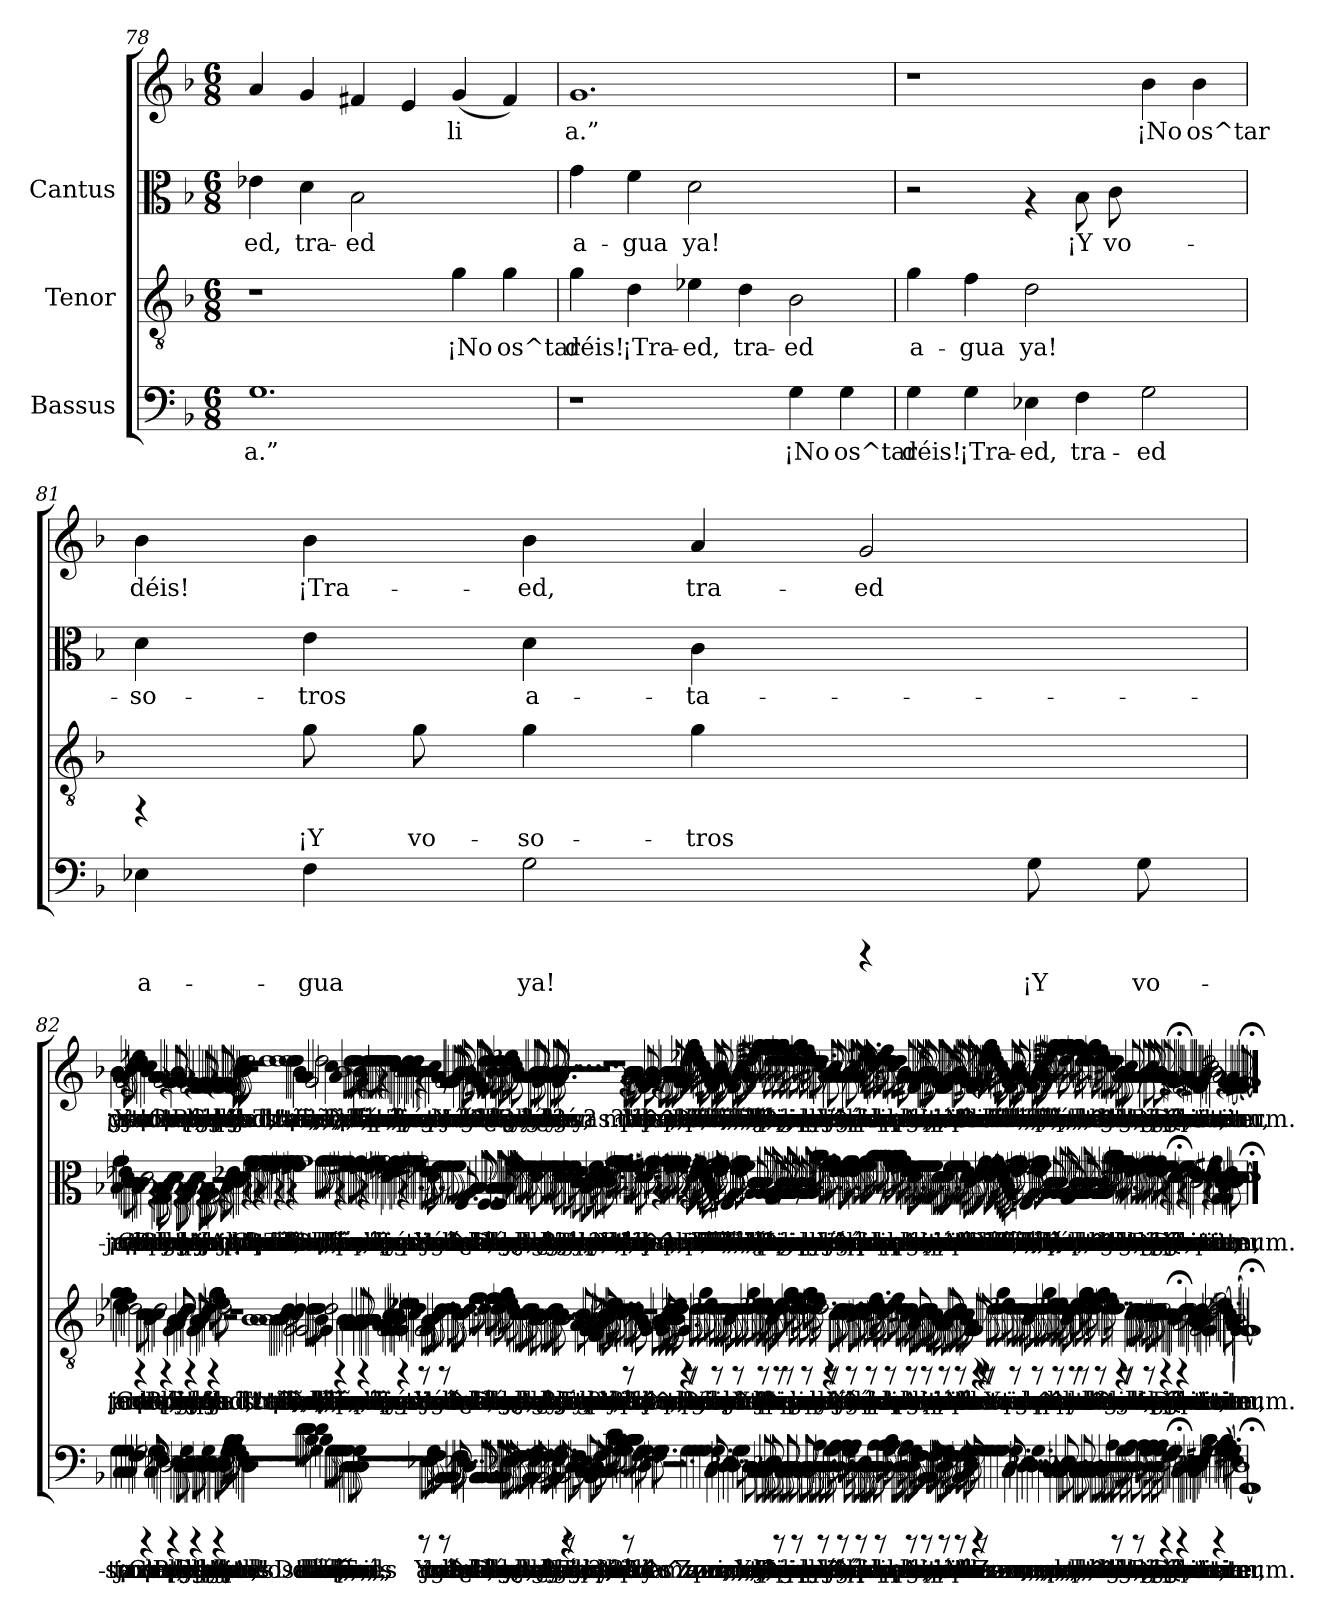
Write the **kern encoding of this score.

**kern	**text	**kern	**text	**kern	**text	**kern	**text
*part3	*part3	*part2	*part2	*part1	*part1	*part1	*part1
*staff4	*staff4	*staff3	*staff3	*staff2	*staff2	*staff1	*staff1
*I"Bassus	*	*I"Tenor	*	*I"Cantus	*	*	*
*clefF4	*	*clefGv2	*	*clefC3	*	*clefG2	*
*k[b-]	*	*k[b-]	*	*k[b-]	*	*k[b-]	*
*F:	*	*F:	*	*F:	*	*F:	*
*M6/8	*	*M6/8	*	*M6/8	*	*M6/8	*
=78	=78	=78	=78	=78	=78	=78	=78
!	!LO:LY:b:cj	!	!	!	!LO:LY:b:cj	!	!LO:LY:b:cj
1.G	-a.”	1r	.	4e-X\	-ed,	4a/	-
!	!	!	!	!	!LO:LY:b:cj	!	!LO:LY:b:cj
.	.	.	.	4d\	tra-	4g/	.
!	!	!	!	!	!LO:LY:b:cj	!	!LO:LY:b:cj
.	.	.	.	2B-\	-ed	4f#X/	.
!	!	!	!	!	!	!	!LO:LY:b:cj
.	.	.	.	.	.	4e/	.
!	!	!	!LO:LY:b:cj	!	!	!	!LO:LY:b:cj
.	.	4g\	¡No	2ryy	.	(<4g/	li-
!	!	!	!LO:LY:b:cj	!	!	!	!LO:LY:b:cj
.	.	4g\	os^tar	.	.	4f#/)	--
=79	=79	=79	=79	=79	=79	=79	=79
!	!	!	!LO:LY:b:cj	!	!LO:LY:b:cj	!	!LO:LY:b:cj
1r	.	4g\	déis!	4g\	a-	1.g	a.”
!	!	!	!LO:LY:b:cj	!	!LO:LY:b:cj	!	!
.	.	4d\	¡Tra-	4f\	-gua	.	.
!	!	!	!LO:LY:b:cj	!	!LO:LY:b:cj	!	!
.	.	4e-X\	-ed,	2d\	ya!	.	.
!	!	!	!LO:LY:b:cj	!	!	!	!
.	.	4d\	tra-	.	.	.	.
!	!LO:LY:b:cj	!	!LO:LY:b:cj	!	!	!	!
4G\	¡No	2B-\	-ed	2ryy	.	.	.
!	!LO:LY:b:cj	!	!	!	!	!	!
4G\	os^tar	.	.	.	.	.	.
!!LO:PB:g=z
=80	=80	=80	=80	=80	=80	=80	=80
*	*	*	*	*	*	*MM144	*
!	!LO:LY:b:cj	!	!LO:LY:b:cj	!	!	!	!
4G\	déis!	4g\	a-	2r	.	1r	.
!	!LO:LY:b:cj	!	!LO:LY:b:cj	!	!	!	!
4G\	¡Tra-	4f\	-gua	.	.	.	.
!	!LO:LY:b:cj	!	!LO:LY:b:cj	!	!	!	!
4E-X\	-ed,	2d\	ya!	4rG	.	.	.
!	!LO:LY:b:cj	!	!	!	!LO:LY:b:cj	!	!
4F\	tra-	.	.	8B-\	¡Y	.	.
!	!	!	!	!	!LO:LY:b:cj	!	!
.	.	.	.	8c\	vo-	.	.
!	!LO:LY:b:cj	!	!	!	!	!	!LO:LY:b:cj
2G\	-ed	2ryy	.	2ryy	.	4b-\	¡No
!	!	!	!	!	!	!	!LO:LY:b:cj
.	.	.	.	.	.	4b-\	os^tar
=81	=81	=81	=81	=81	=81	=81	=81
!	!LO:LY:b:cj	!	!	!	!LO:LY:b:cj	!	!LO:LY:b:cj
4E-X\	a-	4rFF	.	4d\	so-	4b-\	-déis!
!	!LO:LY:b:cj	!	!LO:LY:b:cj	!	!LO:LY:b:cj	!	!LO:LY:b:cj
4F\	-gua	8g\	¡Y	4e\	-tros	4b-\	¡Tra-
!	!	!	!LO:LY:b:cj	!	!	!	!
.	.	8g\	vo-	.	.	.	.
!	!LO:LY:b:cj	!	!LO:LY:b:cj	!	!LO:LY:b:cj	!	!LO:LY:b:cj
2G\	ya!	4g\	-so-	4d\	a-	4b-\	-ed,
!	!	!	!LO:LY:b:cj	!	!LO:LY:b:cj	!	!LO:LY:b:cj
.	.	4g\	-tros	4c\	-ta-	4a/	tra-
!	!	!	!	!	!	!	!LO:LY:b:cj
4rCCC	.	2ryy	.	2ryy	.	2g/	-ed
!	!LO:LY:b:cj	!	!	!	!	!	!
8G\	¡Y	.	.	.	.	.	.
!	!LO:LY:b:cj	!	!	!	!	!	!
8G\	vo-	.	.	.	.	.	.
!!LO:LB:g=z
=82	=82	=82	=82	=82	=82	=82	=82
!	!LO:LY:b:cj	!	!LO:LY:b:cj	!	!LO:LY:b:cj	!	!LO:LY:b:cj
4G\	-so-	4g\	a-	4B-/	jad!	4b-\	-a-
!	!LO:LY:b:cj	!	!LO:LY:b:cj	!	!LO:LY:b:cj	!	!LO:LY:b:cj
4C/	-tros	4e-X\	-ta-	4g\	¡Co-	4a/	-gua
!	!LO:LY:b:cj	!	!LO:LY:b:cj	!	!LO:LY:b:cj	!	!LO:LY:b:cj
4G\	a-	4d\	-jad!	4g\	-rred,	2g/	ya!
!	!LO:LY:b:cj	!	!LO:LY:b:cj	!	!LO:LY:b:cj	!	!
4C/	-ta-	4g\	¡Co-	4e-X\	co-	.	.
!	!LO:LY:b:cj	!	!LO:LY:b:cj	!	!LO:LY:b:cj	!	!
4G\	-jad!	4f\	-rred,	4d\	-rred	4rf	.
!	!LO:LY:b:cj	!	!LO:LY:b:cj	!	!LO:LY:b:cj	!	!LO:LY:b:cj
4C/	¡Co-	4f\	co-	8c\	co-	8b-\	¡Y
!	!	!	!	!	!LO:LY:b:cj	!	!LO:LY:b:cj
.	.	.	.	8c\	-rred!	8cc\	vo-
!	!LO:LY:b:cj	!	!LO:LY:b:cj	!	!LO:LY:b:cj	!	!LO:LY:b:cj
4F\	-rred,	2d\	-rred	4c\	¡Pres-	4dd\	-so-
!	!LO:LY:b:cj	!	!	!	!LO:LY:b:cj	!	!LO:LY:b:cj
4F\	co-	.	.	4B-\	-to	4ee-X\	-tros
!	!LO:LY:b:cj	!	!	!	!LO:LY:b:cj	!	!LO:LY:b:cj
2G\	-rred	4rFF	.	4c\	so-	4dd\	a-
!	!	!	!LO:LY:b:cj	!	!LO:LY:b:cj	!	!LO:LY:b:cj
.	.	8c\	co-	4c\	-co-	4cc\	-ta-
!	!	!	!LO:LY:b:cj	!	!	!	!
.	.	8c\	-rred!	.	.	.	.
!	!	!	!LO:LY:b:cj	!	!LO:LY:b:cj	!	!LO:LY:b:cj
4rCCC	.	4c\	¡Pres-	2d\	-rred!	4b-\	-jad!
!	!LO:LY:b:cj	!	!LO:LY:b:cj	!	!	!	!LO:LY:b:cj
8C/	co-	4B-\	-to	.	.	4cc\	¡Co-
!	!LO:LY:b:cj	!	!	!	!	!	!
8C/	-rred!	.	.	.	.	.	.
!	!LO:LY:a:cj	!	!LO:LY:a:cj	!	!	!	!LO:LY:a:cj
4G\	¡Pres-	4c\	so-	4rG	.	4a/	-rred,
!	!LO:LY:a:cj	!	!LO:LY:a:cj	!	!LO:LY:a:cj	!	!LO:LY:a:cj
4G\	-to	4c\	-co-	4G\	¡Sed	4a/	co-
!	!LO:LY:a:cj	!	!LO:LY:a:cj	!	!LO:LY:a:cj	!	!LO:LY:a:cj
4F\	so-	2d\	-rred!	4B-\	pres-	2g/	-rred
!	!LO:LY:a:cj	!	!	!	!LO:LY:a:cj	!	!
4E-X\	-co-	.	.	8A\	-tos	.	.
!	!	!	!	!	!LO:LY:a:cj	!	!
.	.	.	.	8G\	y	.	.
!	!LO:LY:b:cj	!	!	!	!LO:LY:b:cj	!	!
2D\	-rred!	4rFF	.	4B-\	muy	4rf	.
!	!	!	!LO:LY:b:cj	!	!LO:LY:b:cj	!	!LO:LY:b:cj
.	.	4G/	¡Sed	4c\	li-	8g/	co-
!	!	!	!	!	!	!	!LO:LY:b:cj
.	.	.	.	.	.	8g/	-rred!
!	!	!	!LO:LY:b:cj	!	!LO:LY:b:cj	!	!LO:LY:b:cj
4rCCC	.	4B-\	pres-	4d\	-ge-	4g/	¡Pres-
!	!LO:LY:b:cj	!	!LO:LY:b:cj	!	!LO:LY:b:cj	!	!LO:LY:b:cj
4E-X\	¡Sed	8A/	-tos	4d\	-ros	4b-\	-to
!	!	!	!LO:LY:b:cj	!	!	!	!
.	.	8A/	y	.	.	.	.
!	!LO:LY:b:cj	!	!LO:LY:b:cj	!	!	!	!LO:LY:b:cj
4D\	pres-	4B-\	muy	4rG	.	4a/	so-
!	!LO:LY:b:cj	!	!LO:LY:b:cj	!	!LO:LY:b:cj	!	!LO:LY:b:cj
8D\	-tos	4c\	li-	8G\	en	4g/	-co-
!	!LO:LY:b:cj	!	!	!	!LO:LY:b:cj	!	!
8D\	y	.	.	8G\	dar	.	.
!	!LO:LY:b:cj	!	!LO:LY:b:cj	!	!LO:LY:b:cj	!	!LO:LY:b:cj
4G\	muy	4d\	-ge-	4B-\	gol-	2f/	-rred!
!	!LO:LY:b:cj	!	!LO:LY:b:cj	!	!LO:LY:b:cj	!	!
4E-X\	li-	4d\	-ros	4A\	-pes	.	.
!	!LO:LY:b:cj	!	!	!	!LO:LY:b:cj	!	!
4D\	-ge-	4rFF	.	4B-\	a	4rf	.
!	!LO:LY:b:cj	!	!LO:LY:b:cj	!	!LO:LY:b:cj	!	!LO:LY:b:cj
4D\	-ros	8G/	en	4c\	los	4g/	¡Sed
!	!	!	!LO:LY:b:cj	!	!	!	!
.	.	8G/	dar	.	.	.	.
!	!	!	!LO:LY:b:cj	!	!LO:LY:b:cj	!	!LO:LY:b:cj
4rCCC	.	4B-\	gol-	4d\	pe-	4f/	pres-
!	!LO:LY:b:cj	!	!LO:LY:b:cj	!	!LO:LY:b:cj	!	!LO:LY:b:cj
8E-X\	en	4A/	-pes	4d\	-chos!	8f/	-tos
!	!LO:LY:b:cj	!	!	!	!	!	!LO:LY:b:cj
8E-\	dar	.	.	.	.	8f/	y
!	!LO:LY:a:cj	!	!LO:LY:a:cj	!	!	!	!LO:LY:a:cj
4D\	gol-	4B-\	a	4rG	.	4g/	muy
!	!LO:LY:a:cj	!	!LO:LY:a:cj	!	!LO:LY:a:cj	!	!LO:LY:a:cj
4D\	-pes	4c\	los	8G\	¡A-	4g/	li-
!	!	!	!	!	!LO:LY:a:cj	!	!
.	.	.	.	8A\	-ta-	.	.
!	!LO:LY:a:cj	!	!LO:LY:a:cj	!	!LO:LY:a:cj	!	!LO:LY:a:cj
4G\	a	4d\	pe-	4B-\	-jad,	4f/	-ge-
!	!LO:LY:a:cj	!	!LO:LY:a:cj	!	!LO:LY:a:cj	!	!LO:LY:a:cj
4E-X\	los	4d\	-chos!	8A\	a-	4f/	-ros
!	!	!	!	!	!LO:LY:a:cj	!	!
.	.	.	.	8A\	-ta-	.	.
!	!LO:LY:b:cj	!	!	!	!LO:LY:b:cj	!	!
4D\	pe-	4rFF	.	2G\	-jad!	4rf	.
!	!LO:LY:b:cj	!	!LO:LY:b:cj	!	!	!	!LO:LY:b:cj
4D\	-chos!	8g\	¡A-	.	.	8g/	en
!	!	!	!LO:LY:b:cj	!	!	!	!LO:LY:b:cj
.	.	8g\	-ta-	.	.	8g/	dar
!	!	!	!LO:LY:b:cj	!	!	!	!LO:LY:b:cj
4rCCC	.	4f\	-jad,	2r	.	4f/	gol-
!	!LO:LY:b:cj	!	!LO:LY:b:cj	!	!	!	!LO:LY:b:cj
8E-X\	¡A-	8e-X\	a-	.	.	4f/	-pes
!	!LO:LY:b:cj	!	!LO:LY:b:cj	!	!	!	!
8E-\	-ta-	8e-\	-ta-	.	.	.	.
!	!LO:LY:b:cj	!	!LO:LY:b:cj	!	!	!	!LO:LY:b:cj
4D\	-jad,	2d\	-jad!	4rG	.	4g/	a
!	!LO:LY:b:cj	!	!	!	!LO:LY:b:cj	!	!LO:LY:b:cj
8G\	a-	.	.	8B-\	¡A-	4g/	los
!	!LO:LY:b:cj	!	!	!	!LO:LY:b:cj	!	!
8A\	-ta-	.	.	8c\	-ta-	.	.
!	!LO:LY:b:cj	!	!	!	!LO:LY:b:cj	!	!LO:LY:b:cj
4B-\	-jad!	2r	.	4d\	-jad	4f/	pe-
!	!LO:LY:b:cj	!	!	!	!LO:LY:b:cj	!	!LO:LY:b:cj
8G\	¡A-	.	.	4e-X\	a-	4f/	-chos!
!	!LO:LY:b:cj	!	!	!	!	!	!
8A\	-ta-	.	.	.	.	.	.
!	!LO:LY:b:cj	!	!	!	!LO:LY:b:cj	!	!
4B-\	-jad	1r	.	4d\	-ques-	4rf	.
!	!LO:LY:b:cj	!	!	!	!LO:LY:b:cj	!	!LO:LY:b:cj
4G\	a-	.	.	4c\	-tos	8b-\	¡A-
!	!	!	!	!	!	!	!LO:LY:b:cj
.	.	.	.	.	.	8cc\	-ta-
!	!LO:LY:b:cj	!	!	!	!LO:LY:b:cj	!	!LO:LY:b:cj
4F\	-ques-	.	.	4d\	te-	4dd\	-jad,
!	!LO:LY:b:cj	!	!	!	!LO:LY:b:cj	!	!LO:LY:b:cj
4E-X\	-tos	.	.	4d\	-chos!	8b-\	a-
!	!	!	!	!	!	!	!LO:LY:b:cj
.	.	.	.	.	.	8cc\	-ta-
!	!LO:LY:a:cj	!	!LO:LY:a:cj	!	!	!	!LO:LY:a:cj
4D\	te-	1B-	Tras,	4rG	.	2dd\	-jad!
!	!LO:LY:a:cj	!	!	!	!LO:LY:a:cj	!	!
4D\	-chos!	.	.	4g\	¡Co-	.	.
!	!	!	!	!	!LO:LY:a:cj	!	!
2r	.	.	.	4f\	-rred,	2r	.
!	!	!	!	!	!LO:LY:a:cj	!	!
.	.	.	.	4g\	co-	.	.
!	!	!	!LO:LY:a:cj	!	!LO:LY:b:cj	!	!
1r	.	1B-	tras,	2f\	-rred!	1r	.
.	.	.	.	4rG	.	.	.
!	!	!	!	!	!LO:LY:b:cj	!	!
.	.	.	.	8g\	¡Cor-	.	.
!	!	!	!	!	!LO:LY:b:cj	!	!
.	.	.	.	8g\	-tad	.	.
!	!	!	!LO:LY:b:cj	!	!LO:LY:b:cj	!	!LO:LY:b:cj
1r	.	1B-	tras,	4g\	pres-	1dd	Tras,
!	!	!	!	!	!LO:LY:b:cj	!	!
.	.	.	.	4f\	-to-	.	.
!	!	!	!	!	!LO:LY:b:cj	!	!
.	.	.	.	4g\	-es^sos	.	.
!	!	!	!	!	!LO:LY:b:cj	!	!
.	.	.	.	4g\	ma-	.	.
!	!	!	!LO:LY:b:cj	!	!LO:LY:b:cj	!	!LO:LY:b:cj
1r	.	4B-\	tras,	4f\	-de-	1dd	tras,
!	!	!	!LO:LY:b:cj	!	!LO:LY:b:cj	!	!
.	.	4B-\	tras,	4g\	-ros!	.	.
!	!	!	!LO:LY:b:cj	!	!	!	!
.	.	4B-\	tras,	4rG	.	.	.
!	!	!	!LO:LY:b:cj	!	!LO:LY:b:cj	!	!
.	.	4B-\	¡Ta-	4g\	¡Ta-	.	.
!	!	!	!LO:LY:b:cj	!	!LO:LY:b:cj	!	!LO:LY:b:cj
1r	.	4c\	-ñed,	4g\	-ñed,	1dd	tras,
!	!	!	!LO:LY:b:cj	!	!LO:LY:b:cj	!	!
.	.	4d\	ta-	4f#X\	ta-	.	.
!	!	!	!LO:LY:b:cj	!	!LO:LY:b:cj	!	!
.	.	2G/	-ñed,	2g\	-ñed,	.	.
!	!	!	!LO:LY:a:cj	!	!	!	!LO:LY:a:cj
1r	.	2B-\	ta-	4rG	.	4dd\	tras,
!	!	!	!	!	!LO:LY:a:cj	!	!LO:LY:a:cj
.	.	.	.	4g\	ta-	4dd\	tras,
!	!	!	!LO:LY:a:cj	!	!LO:LY:a:cj	!	!LO:LY:a:cj
.	.	4c\	-ñed,	4g\	-ñed,	4dd\	tras,
!	!	!	!LO:LY:a:cj	!	!LO:LY:a:cj	!	!LO:LY:a:cj
.	.	4d\	ta-	4f#X\	ta-	4b-\	¡Ta-
!	!LO:LY:a:cj	!	!LO:LY:a:cj	!	!LO:LY:b:cj	!	!LO:LY:a:cj
8d\	Dan-	2G/	-ñed!	1g	-ñed!	4a/	-ñed,
!	!LO:LY:a:cj	!	!	!	!	!	!
8d\	-dán,	.	.	.	.	.	.
!	!LO:LY:a:cj	!	!	!	!	!	!LO:LY:a:cj
8d\	dan-	.	.	.	.	4a/	ta-
!	!LO:LY:a:cj	!	!	!	!	!	!
8d\	-dán,	.	.	.	.	.	.
!	!LO:LY:a:cj	!	!LO:LY:a:cj	!	!	!	!LO:LY:a:cj
4B-\	dan-	8d\	Dan-	.	.	2g/	-ñed,
!	!	!	!LO:LY:a:cj	!	!	!	!
.	.	8d\	-dán,	.	.	.	.
!	!LO:LY:a:cj	!	!LO:LY:a:cj	!	!	!	!
4G\	-dán,	8d\	dan-	.	.	.	.
!	!	!	!LO:LY:a:cj	!	!	!	!
.	.	8d\	-dán,	.	.	.	.
!	!LO:LY:b:cj	!	!LO:LY:b:cj	!	!LO:LY:b:cj	!	!LO:LY:b:cj
4d\	dan-	4B-\	dan-	8g\	Dan-	2dd\	ta-
!	!	!	!	!	!LO:LY:b:cj	!	!
.	.	.	.	8g\	-dán,	.	.
!	!LO:LY:b:cj	!	!LO:LY:b:cj	!	!LO:LY:b:cj	!	!
4B-\	-dán,	4G/	-dán,	8g\	dan-	.	.
!	!	!	!	!	!LO:LY:b:cj	!	!
.	.	.	.	8g\	-dán,	.	.
!	!LO:LY:b:cj	!	!LO:LY:b:cj	!	!LO:LY:b:cj	!	!LO:LY:b:cj
8G\	dan-	2d\	dan	4g\	dan-	4cc\	-ñed,
!	!LO:LY:b:cj	!	!	!	!	!	!
8G\	-dán,	.	.	.	.	.	.
!	!LO:LY:b:cj	!	!	!	!LO:LY:b:cj	!	!LO:LY:b:cj
8G\	dan-	.	.	4g\	-dán	4a/	ta-
!	!LO:LY:b:cj	!	!	!	!	!	!
8G\	-dán,	.	.	.	.	.	.
!	!LO:LY:b:cj	!	!	!	!	!	!LO:LY:b:cj
4G\	dan	4rFF	.	4rG	.	1b-	-ñed!
!	!LO:LY:b:cj	!	!LO:LY:b:cj	!	!LO:LY:b:cj	!	!
4G\	¡Ta-	4B-\	¡Ta-	4g\	¡Ta-	.	.
!	!LO:LY:b:cj	!	!LO:LY:b:cj	!	!LO:LY:b:cj	!	!
4D\	-ñed,	4A/	-ñed,	4f#X\	-ñed,	.	.
!	!LO:LY:b:cj	!	!LO:LY:b:cj	!	!LO:LY:b:cj	!	!
4G\	ta-	4B-\	ta-	4g\	ta-	.	.
!	!LO:LY:a:cj	!	!LO:LY:a:cj	!	!LO:LY:a:cj	!	!LO:LY:a:cj
4D\	-ñed,	4A/	-ñed,	4f#X\	-ñed,	8dd\	Dan-
!	!	!	!	!	!	!	!LO:LY:a:cj
.	.	.	.	.	.	8dd\	-dán,
!	!LO:LY:a:cj	!	!LO:LY:a:cj	!	!LO:LY:a:cj	!	!LO:LY:a:cj
8D\	más	8A/	más	8f#\	más	8dd\	dan-
!	!LO:LY:a:cj	!	!LO:LY:a:cj	!	!LO:LY:a:cj	!	!LO:LY:a:cj
8D\	a-	8A/	a-	8f#\	a-	8dd\	-dán,
!	!LO:LY:a:cj	!	!LO:LY:a:cj	!	!LO:LY:a:cj	!	!LO:LY:a:cj
4G\	-pries-	4B-\	-pries-	4g\	-pries-	4b-\	dan-
!	!LO:LY:a:cj	!	!LO:LY:a:cj	!	!LO:LY:a:cj	!	!LO:LY:a:cj
4D\	-sa	4A/	-sa	4f#\	-sa	4g/	-dán
1r	.	4rFF	.	4rG	.	4rf	.
!	!	!	!LO:LY:b:cj	!	!LO:LY:b:cj	!	!LO:LY:b:cj
.	.	4B-\	que	4f\	que	4dd\	¡Ta-
!	!	!	!LO:LY:b:cj	!	!LO:LY:b:cj	!	!LO:LY:b:cj
.	.	2B-\	va-	2f\	va-	4dd\	-ñed,
!	!	!	!	!	!	!	!LO:LY:b:cj
.	.	.	.	.	.	4dd\	ta-
!	!	!	!LO:LY:b:cj	!	!LO:LY:b:cj	!	!LO:LY:b:cj
1r	.	4B-\	-mos	4f\	-mos	4dd\	-ñed,
!	!	!	!LO:LY:b:cj	!	!LO:LY:b:cj	!	!LO:LY:b:cj
.	.	4B-\	sin	4g\	sin	8dd\	más
!	!	!	!	!	!	!	!LO:LY:b:cj
.	.	.	.	.	.	8dd\	a-
!	!	!	!LO:LY:b:cj	!	!LO:LY:b:cj	!	!LO:LY:b:cj
.	.	4A/	re-	4g\	re-	4dd\	-pries-
!	!	!	!LO:LY:b:cj	!	!LO:LY:b:cj	!	!LO:LY:b:cj
.	.	4A/	-den-	4f#X\	-den-	4dd\	-sa
!	!	!	!LO:LY:b:cj	!	!LO:LY:b:cj	!	!
1r	.	2G/	-ción!	2g\	-ción!	4rf	.
!	!	!	!	!	!	!	!LO:LY:b:cj
.	.	.	.	.	.	4dd\	que
!	!	!	!LO:LY:b:cj	!	!LO:LY:b:cj	!	!LO:LY:b:cj
.	.	4G/	Ta-	4d\	Ta-	2dd\	va-
!	!	!	!LO:LY:b:cj	!	!LO:LY:b:cj	!	!
.	.	4c\	-ñed	4e-X\	-ñed	.	.
!	!	!	!LO:LY:b:cj	!	!LO:LY:b:cj	!	!LO:LY:b:cj
1r	.	4B-\	pres-	4f\	pres-	4dd\	-mos
!	!	!	!LO:LY:b:cj	!	!LO:LY:b:cj	!	!LO:LY:b:cj
.	.	4G/	-to	4g\	-to	4dd\	sin
!	!	!	!LO:LY:b:cj	!	!LO:LY:b:cj	!	!LO:LY:b:cj
.	.	4c\	que	4e-X\	que	4cc\	re-
!	!	!	!LO:LY:b:cj	!	!LO:LY:b:cj	!	!LO:LY:b:cj
.	.	4c\	ya	4e-\	ya	4cc\	-den-
!	!	!	!LO:LY:a:cj	!	!LO:LY:a:cj	!	!LO:LY:a:cj
1r	.	4B-\	ces-	4f\	ces-	2b-\	-ción!
!	!	!	!LO:LY:a:cj	!	!LO:LY:a:cj	!	!
.	.	4G/	-sa	4g\	-sa	.	.
!	!	!	!	!	!	!	!LO:LY:a:cj
.	.	4rFF	.	4rG	.	4b-\	Ta-
!	!	!	!LO:LY:a:cj	!	!LO:LY:a:cj	!	!LO:LY:a:cj
.	.	4e-X\	con	4g\	con	4cc\	-ñed
!	!	!	!LO:LY:a:cj	!	!LO:LY:b:cj	!	!LO:LY:a:cj
1r	.	2e-X\	a-	2g\	a-	4dd\	pres-
!	!	!	!	!	!	!	!LO:LY:a:cj
.	.	.	.	.	.	4b-\	-to
!	!	!	!LO:LY:a:cj	!	!LO:LY:b:cj	!	!LO:LY:a:cj
.	.	4e-\	-gua	4g\	-gua	4cc\	que
!	!	!	!LO:LY:a:cj	!	!LO:LY:b:cj	!	!LO:LY:a:cj
.	.	4c\	nues-	4g\	nues-	4cc\	ya
!	!	!	!LO:LY:b:cj	!	!LO:LY:b:cj	!	!LO:LY:b:cj
1r	.	4d\	-tra	4g\	-tra	4dd\	ces-
!	!	!	!LO:LY:b:cj	!	!LO:LY:b:cj	!	!LO:LY:b:cj
.	.	4d\	pas-	4f#X\	pas-	4b-\	-sa
!	!	!	!LO:LY:b:cj	!	!LO:LY:b:cj	!	!
.	.	2G/	-sión.	2g\	-sión.	4rf	.
!	!	!	!	!	!	!	!LO:LY:b:cj
.	.	.	.	.	.	4b-\	con
!	!	!	!	!	!	!	!LO:LY:b:cj
8rCCC	.	8rFF	.	8rG	.	2b-\	a-
!	!LO:LY:b:cj	!	!LO:LY:b:cj	!	!LO:LY:b:cj	!	!
4E-X\	Y-	4G/	Y-	4e-X\	Y-	.	.
!	!LO:LY:b:cj	!	!LO:LY:b:cj	!	!LO:LY:b:cj	!	!
8E-\	-an^si,	8B-\	-an^si,	8e-\	-an^si,	.	.
!	!LO:LY:b:cj	!	!LO:LY:b:cj	!	!LO:LY:b:cj	!	!LO:LY:b:cj
8E-\	con	8B-\	con	8e-\	con	4b-\	-gua
!	!LO:LY:b:cj	!	!LO:LY:b:cj	!	!LO:LY:b:cj	!	!
8G\	jus-	8B-\	jus-	8d\	jus-	.	.
!	!	!	!	!	!	!	!LO:LY:b:cj
4ryy	.	4ryy	.	4ryy	.	4cc\	nues-
!	!LO:LY:b:cj	!	!LO:LY:b:cj	!	!LO:LY:b:cj	!	!LO:LY:b:cj
4F\	-ta	4c\	-ta	4f\	-ta	4a/	-tra
!	!LO:LY:b:cj	!	!LO:LY:b:cj	!	!LO:LY:b:cj	!	!LO:LY:b:cj
8F\	ra	8c\	ra	8f\	ra	4a/	pas-
!	!LO:LY:b:cj	!	!LO:LY:b:cj	!	!LO:LY:b:cj	!	!
4.BB-/	zón	4.d\	zón	4.f\	zón	.	.
!	!	!	!	!	!	!	!LO:LY:b:cj
.	.	.	.	.	.	2g/	-sión.
4ryy	.	4ryy	.	4ryy	.	.	.
8rCCC	.	8rFF	.	8rG	.	8rf	.
!	!LO:LY:a:cj	!	!LO:LY:a:cj	!	!LO:LY:a:cj	!	!LO:LY:a:cj
4BB-/	di-	4d\	di-	4f\	di-	4g/	Y-
!	!LO:LY:a:cj	!	!LO:LY:a:cj	!	!LO:LY:a:cj	!	!LO:LY:a:cj
4BB-/	-rán	4d\	-rán	4f\	-rán	8g/	-an^si,
!	!	!	!	!	!	!	!LO:LY:a:cj
.	.	.	.	.	.	8g/	con
!	!LO:LY:a:cj	!	!LO:LY:a:cj	!	!LO:LY:a:cj	!	!LO:LY:a:cj
8BB-/	las	8d\	las	8f\	las	8g/	jus-
!	!	!	!	!	!	!	!LO:LY:a:cj
4ryy	.	4ryy	.	4ryy	.	4a/	-ta
!	!LO:LY:b:cj	!	!LO:LY:b:cj	!	!LO:LY:b:cj	!	!LO:LY:b:cj
8F\	gen-	8c\	gen-	8f\	gen-	8a/	ra
!	!LO:LY:b:cj	!	!LO:LY:b:cj	!	!LO:LY:b:cj	!	!LO:LY:b:cj
8F\	-tes	8c\	-tes	8f\	-tes	4.b-\	zón
!	!LO:LY:b:cj	!	!LO:LY:b:cj	!	!LO:LY:b:cj	!	!
8F\	hu-	8c\	hu-	8F/	hu-	.	.
!	!LO:LY:b:cj	!	!LO:LY:b:cj	!	!LO:LY:b:cj	!	!
4.E-X\	-ma-	4.c\	-ma-	4.G/	-ma-	.	.
.	.	.	.	.	.	8rf	.
!	!	!	!	!	!	!	!LO:LY:b:cj
.	.	.	.	.	.	4b-\	di-
4ryy	.	4ryy	.	4ryy	.	.	.
!	!	!	!	!	!	!	!LO:LY:b:cj
.	.	.	.	.	.	8b-\	-rán
!	!LO:LY:b:cj	!	!LO:LY:b:cj	!	!LO:LY:b:cj	!	!LO:LY:b:cj
4.D\	-nas:	4.d\	-nas:	4.A/	-nas:	8b-\	las
!	!	!	!	!	!	!	!LO:LY:b:cj
.	.	.	.	.	.	8a/	gen-
!	!	!	!	!	!	!	!LO:LY:b:cj
.	.	.	.	.	.	8a/	-tes
!	!LO:LY:b:cj	!	!LO:LY:b:cj	!	!LO:LY:b:cj	!	!LO:LY:b:cj
8BB-/	"¿Dón-	8f\	"¿Dón-	8B-/	"¿Dón-	8a/	hu-
!	!LO:LY:b:cj	!	!LO:LY:b:cj	!	!LO:LY:b:cj	!	!LO:LY:b:cj
8BB-/	-de	8f\	-de	8B-/	-de	4.g/	-ma-
!	!LO:LY:b:cj	!	!LO:LY:b:cj	!	!LO:LY:b:cj	!	!
8BB-/	las	8f\	las	8B-/	las	.	.
4ryy	.	4ryy	.	4ryy	.	.	.
!	!	!	!	!	!	!	!LO:LY:b:cj
.	.	.	.	.	.	8f#X/	-nas:
!	!LO:LY:b:cj	!	!LO:LY:b:cj	!	!LO:LY:b:cj	!	!LO:LY:b:cj
4.BB-/	hay,	4.d\	hay,	4.F/	hay,	8dd\	"¿Dón-
!	!	!	!	!	!	!	!LO:LY:b:cj
.	.	.	.	.	.	8dd\	-de
!	!	!	!	!	!	!	!LO:LY:b:cj
.	.	.	.	.	.	8dd\	las
!	!LO:LY:b:cj	!	!LO:LY:b:cj	!	!LO:LY:b:cj	!	!LO:LY:b:cj
8BB-/	dón-	8f\	dón-	8B-/	dón-	4.b-\	hay,
!	!LO:LY:b:cj	!	!LO:LY:b:cj	!	!LO:LY:b:cj	!	!
8BB-/	-de	8f\	-de	8B-/	-de	.	.
!	!LO:LY:b:cj	!	!LO:LY:b:cj	!	!LO:LY:b:cj	!	!
8BB-/	las	8f\	las	8B-/	las	.	.
!	!LO:LY:a:cj	!	!LO:LY:a:cj	!	!LO:LY:a:cj	!	!LO:LY:a:cj
4BB-/	hay,	4d\	hay,	4F/	hay,	8dd\	dón-
!	!	!	!	!	!	!	!LO:LY:a:cj
.	.	.	.	.	.	8dd\	-de
!	!LO:LY:a:cj	!	!LO:LY:a:cj	!	!LO:LY:a:cj	!	!LO:LY:a:cj
8BB-/	las	8d\	las	8F/	las	8dd\	las
!	!LO:LY:a:cj	!	!LO:LY:a:cj	!	!LO:LY:a:cj	!	!LO:LY:a:cj
4BB-/	ta-	4f\	ta-	4B-/	ta-	4b-\	hay,
!	!LO:LY:a:cj	!	!LO:LY:a:cj	!	!LO:LY:a:cj	!	!LO:LY:a:cj
8BB-/	-les	8f\	-les	8B-/	-les	8b-\	las
!	!LO:LY:b:cj	!	!LO:LY:b:cj	!	!LO:LY:b:cj	!	!LO:LY:b:cj
4E-X\	a-	4g\	a-	4B-/	a-	4dd\	ta-
!	!LO:LY:b:cj	!	!LO:LY:b:cj	!	!LO:LY:b:cj	!	!LO:LY:b:cj
8E-\	-guas	8f\	-guas	8B-/	-guas	8dd\	-les
!	!LO:LY:b:cj	!	!LO:LY:b:cj	!	!LO:LY:b:cj	!	!LO:LY:b:cj
4E-\	so-	4e-X\	so-	4g\	so-	4ee-X\	a-
!	!LO:LY:b:cj	!	!LO:LY:b:cj	!	!LO:LY:b:cj	!	!LO:LY:b:cj
8E-\	-be-	8d\	-be-	8g\	-be-	8dd\	-guas
!	!LO:LY:b:cj	!	!LO:LY:b:cj	!	!LO:LY:b:cj	!	!LO:LY:b:cj
4.F\	-ra-	4.c\	-ra-	4.f\	-ra-	4cc\	so-
!	!	!	!	!	!	!	!LO:LY:b:cj
.	.	.	.	.	.	8b-\	-be-
!	!LO:LY:b:cj	!	!LO:LY:b:cj	!	!LO:LY:b:cj	!	!LO:LY:b:cj
4.F\	-nas?	4.c\	-nas?	4.f\	-nas?	4.a/	-ra-
!	!LO:LY:b:cj	!	!LO:LY:b:cj	!	!LO:LY:b:cj	!	!LO:LY:b:cj
8F\	¿dón-	8c\	¿dón-	8f\	¿dón-	4.a/	-nas?
!	!LO:LY:b:cj	!	!LO:LY:b:cj	!	!LO:LY:b:cj	!	!
8F\	-de	8c\	-de	8f\	-de	.	.
!	!LO:LY:b:cj	!	!LO:LY:b:cj	!	!LO:LY:b:cj	!	!
8F\	las	8c\	las	8f\	las	.	.
!	!LO:LY:b:cj	!	!LO:LY:b:cj	!	!LO:LY:b:cj	!	!LO:LY:b:cj
4BB-/	hay,	4d\	hay,	4f\	hay,	8a/	¿dón-
!	!	!	!	!	!	!	!LO:LY:b:cj
.	.	.	.	.	.	8a/	-de
!	!LO:LY:b:cj	!	!LO:LY:b:cj	!	!LO:LY:b:cj	!	!LO:LY:b:cj
8BB-/	las	8d\	las	8f\	las	8a/	las
!	!LO:LY:a:cj	!	!LO:LY:a:cj	!	!LO:LY:a:cj	!	!LO:LY:a:cj
4E-X\	ta-	4B-\	ta-	4e-X\	ta-	4b-\	hay,
!	!LO:LY:a:cj	!	!LO:LY:a:cj	!	!LO:LY:a:cj	!	!LO:LY:a:cj
8G\	-les	8B-\	-les	8d\	-les	8b-\	las
!	!LO:LY:a:cj	!	!LO:LY:a:cj	!	!LO:LY:a:cj	!	!LO:LY:a:cj
4.F\	a-	4.c\	a-	4.f\	a-	4g/	ta-
!	!	!	!	!	!	!	!LO:LY:a:cj
.	.	.	.	.	.	8b-\	-les
!	!LO:LY:b:cj	!	!LO:LY:b:cj	!	!LO:LY:b:cj	!	!LO:LY:b:cj
2.BB-/	-guas?	2.B-\	-guas?	2.f\	-guas?	4.a/	a-
!	!	!	!	!	!	!	!LO:LY:b:cj
.	.	.	.	.	.	4.b-\	-guas?
!	!LO:LY:b:cj	!	!LO:LY:b:cj	!	!LO:LY:b:cj	!	!LO:LY:b:cj
8F\	¿dón-	8c\	¿dón-	8f\	¿dón-	8a/	¿dón-
!	!LO:LY:b:cj	!	!LO:LY:b:cj	!	!LO:LY:b:cj	!	!LO:LY:b:cj
8F\	-de	8c\	-de	8f\	-de	8a/	-de
!	!LO:LY:b:cj	!	!LO:LY:b:cj	!	!LO:LY:b:cj	!	!LO:LY:b:cj
8F\	las	8c\	las	8f\	las	8a/	las
!	!LO:LY:b:cj	!	!LO:LY:b:cj	!	!LO:LY:b:cj	!	!LO:LY:b:cj
4BB-/	hay,	4d\	hay,	4f\	hay,	4b-\	hay,
!	!LO:LY:b:cj	!	!LO:LY:b:cj	!	!LO:LY:b:cj	!	!LO:LY:b:cj
8BB-/	las	8d\	las	8f\	las	8b-\	las
!	!LO:LY:b:cj	!	!LO:LY:b:cj	!	!LO:LY:b:cj	!	!LO:LY:b:cj
4E-X\	ta-	4B-\	ta-	4e-X\	ta-	4g/	ta-
!	!LO:LY:b:cj	!	!LO:LY:b:cj	!	!LO:LY:b:cj	!	!LO:LY:b:cj
8G\	-les	8B-\	-les	8d\	-les	8b-\	-les
!	!LO:LY:b:cj	!	!LO:LY:b:cj	!	!LO:LY:b:cj	!	!LO:LY:b:cj
4.F\	a-	4.c\	a-	4.f\	a-	4.a/	a-
!	!LO:LY:a:cj	!	!LO:LY:a:cj	!	!LO:LY:a:cj	!	!LO:LY:a:cj
2.BB-/	-guas?"	2.B-\	-guas?"	2.f\	-guas?"	2.b-\	-guas?"
!	!	!	!	!	!LO:LY:b:cj	!	!
4rCCC	.	2.r	.	4d\	To-	2.r	.
!	!	!	!	!	!LO:LY:b:cj	!	!
8rCCC	.	.	.	8d\	-ca	.	.
!	!LO:LY:a:cj	!	!	!	!LO:LY:b:cj	!	!
4D\	To-	.	.	4f\	Joan,	.	.
!	!LO:LY:a:cj	!	!	!	!LO:LY:b:cj	!	!
8D\	-ca	.	.	8f\	con	.	.
!	!LO:LY:b:cj	!	!LO:LY:b:cj	!	!LO:LY:b:cj	!	!
4F\	Joan,	4A/	To-	4c\	to	2.r	.
!	!LO:LY:b:cj	!	!LO:LY:b:cj	!	!LO:LY:b:cj	!	!
8F\	con	8A/	-ca	8c\	gay-	.	.
!	!LO:LY:b:cj	!	!LO:LY:b:cj	!	!LO:LY:b:cj	!	!
4C/	to	4c\	Joan,	4.e-X\	-ti-	.	.
!	!LO:LY:b:cj	!	!LO:LY:b:cj	!	!	!	!
8C/	gay-	8c\	con	.	.	.	.
!	!LO:LY:b:cj	!	!LO:LY:b:cj	!	!LO:LY:b:cj	!	!
4.E-X\	-ti-	4G/	to	4B-\	-lla,	2.r	.
!	!	!	!LO:LY:b:cj	!	!LO:LY:b:cj	!	!
.	.	8G/	gay-	8B-\	pues	.	.
!	!LO:LY:b:cj	!	!LO:LY:b:cj	!	!LO:LY:b:cj	!	!
4BB-/	-lla,	4.B-\	-ti-	4d\	ha	.	.
!	!LO:LY:b:cj	!	!	!	!LO:LY:b:cj	!	!
8BB-/	pues	.	.	8d\	ces-	.	.
!	!LO:LY:b:cj	!	!LO:LY:b:cj	!	!LO:LY:b:cj	!	!
4D\	ha	4F/	-lla,	4f\	-sa-	2.r	.
!	!LO:LY:b:cj	!	!LO:LY:b:cj	!	!LO:LY:b:cj	!	!
8D\	ces-	8F/	pues	8f\	-do	.	.
!	!LO:LY:b:cj	!	!LO:LY:b:cj	!	!LO:LY:b:cj	!	!
4F\	-sa-	4A/	ha	4c\	el	.	.
!	!LO:LY:b:cj	!	!LO:LY:b:cj	!	!LO:LY:b:cj	!	!
8F\	-do	8A/	ces-	8c\	pe-	.	.
!	!LO:LY:a:cj	!	!LO:LY:a:cj	!	!LO:LY:a:cj	!	!
4.C/	el	4c\	-sa-	4.e-X\	-sar,	2.r	.
!	!	!	!LO:LY:a:cj	!	!	!	!
.	.	8c\	-do	.	.	.	.
!	!LO:LY:a:cj	!	!LO:LY:a:cj	!	!LO:LY:a:cj	!	!
4.G\	pe-	4Bn\	el	4d\	el	.	.
!	!	!	!LO:LY:a:cj	!	!LO:LY:a:cj	!	!
.	.	8B\	pe-	8d\	pe-	.	.
!	!LO:LY:a:cj	!	!LO:LY:a:cj	!	!LO:LY:a:cj	!	!
4.C/	-sar.	4.c\	-sar.	4.c\	-sar.	1r	.
!	!LO:LY:a:cj	!	!LO:LY:a:cj	!	!LO:LY:a:cj	!	!
8c\	Yo	8e-X\	Yo	8g\	Yo	.	.
!	!LO:LY:a:cj	!	!LO:LY:a:cj	!	!LO:LY:a:cj	!	!
8B-\	te-	8d\	te-	8g\	te-	.	.
!	!LO:LY:a:cj	!	!LO:LY:a:cj	!	!LO:LY:a:cj	!	!
8c\	-di-	8e-\	-di-	8g\	-di-	.	.
4ryy	.	4ryy	.	4ryy	.	.	.
!	!LO:LY:b:cj	!	!LO:LY:b:cj	!	!LO:LY:b:cj	!	!
4.G\	-ré	4.d\	-ré	4.g\	-ré	1r	.
!	!LO:LY:b:cj	!	!LO:LY:b:cj	!	!LO:LY:b:cj	!	!
8B-\	un	8d\	un	8g\	un	.	.
!	!LO:LY:b:cj	!	!LO:LY:b:cj	!	!LO:LY:b:cj	!	!
4A\	can-	4c\	can-	4f#X\	can-	.	.
4ryy	.	4ryy	.	4ryy	.	.	.
!	!LO:LY:b:cj	!	!LO:LY:b:cj	!	!LO:LY:b:cj	!	!
4.G\	-tar	4.d\	-tar	4.g\	-tar	4rf	.
.	.	.	.	.	.	8rf	.
8rCCC	.	8rFF	.	8rG	.	8rf	.
!	!LO:LY:b:cj	!	!LO:LY:b:cj	!	!LO:LY:b:cj	!	!LO:LY:b:cj
8B-\	muy	8d\	muy	8f\	muy	8b-\	muy
!	!LO:LY:b:cj	!	!LO:LY:b:cj	!	!LO:LY:b:cj	!	!LO:LY:b:cj
8B-\	po-	8d\	po-	8f\	po-	8b-\	po-
4ryy	.	4ryy	.	4ryy	.	4ryy	.
!	!LO:LY:b:cj	!	!LO:LY:b:cj	!	!LO:LY:b:cj	!	!LO:LY:b:cj
4B-\	-li-	4d\	-li-	4f\	-li-	4b-\	-li-
!	!LO:LY:b:cj	!	!LO:LY:b:cj	!	!LO:LY:b:cj	!	!LO:LY:b:cj
8B-\	-do	8d\	-do	8f\	-do	8b-\	-do
!	!LO:LY:b:cj	!	!LO:LY:b:cj	!	!LO:LY:b:cj	!	!LO:LY:b:cj
4F\	a^ma-	4c\	a^ma-	4f\	a^ma-	4a/	a^ma-
!	!LO:LY:b:cj	!	!LO:LY:b:cj	!	!LO:LY:b:cj	!	!LO:LY:b:cj
8G\	-ra-	8B-\	-ra-	8d\	-ra-	8g/	-ra-
4ryy	.	4ryy	.	4ryy	.	4ryy	.
!	!LO:LY:a:cj	!	!LO:LY:a:cj	!	!LO:LY:a:cj	!	!LO:LY:a:cj
4.D\	-vi-	4.A/	-vi-	4.d\	-vi-	4.f#X/	-vi-
!	!LO:LY:a:cj	!	!LO:LY:a:cj	!	!LO:LY:a:cj	!	!LO:LY:a:cj
4.G\	-lla.	4.G/	-lla.	4.d\	-lla.	4.g/	-lla.
4ryy	.	4ryy	.	4ryy	.	4ryy	.
!	!	!	!	!	!LO:LY:b:cj	!	!LO:LY:b:cj
1r	.	1r	.	8g\	Ves-	8b-\	Ves-
!	!	!	!	!	!LO:LY:b:cj	!	!LO:LY:b:cj
.	.	.	.	4f#X\	-lo-	4a/	-lo-
!	!	!	!	!	!LO:LY:b:cj	!	!LO:LY:b:cj
.	.	.	.	4.g\	-a^qui	4.g/	-a^qui
.	.	.	.	4ryy	.	4ryy	.
!	!LO:LY:b:cj	!	!LO:LY:b:cj	!	!	!	!
8G\	Ves-	8B-\	Ves-	4rG	.	4rf	.
!	!LO:LY:b:cj	!	!LO:LY:b:cj	!	!	!	!
4F#X\	-lo-	4A/	-lo-	.	.	.	.
.	.	.	.	8rG	.	8rf	.
!	!LO:LY:b:cj	!	!LO:LY:b:cj	!	!	!	!
4.G\	-a^qui	8G/	-a^qui	8rG	.	8rf	.
!	!	!	!LO:LY:b:cj	!	!LO:LY:b:cj	!	!LO:LY:b:cj
.	.	8B-\	e-	8g\	e-	8b-\	e-
!	!	!	!LO:LY:b:cj	!	!LO:LY:b:cj	!	!LO:LY:b:cj
.	.	8c\	-a,	8g\	-a,	8b-\	-a,
4ryy	.	4ryy	.	4ryy	.	4ryy	.
!	!	!	!LO:LY:b:cj	!	!LO:LY:b:cj	!	!LO:LY:b:cj
2.r	.	8d\	pues,	8f#X\	pues,	8a/	pues,
!	!	!	!LO:LY:b:cj	!	!LO:LY:b:cj	!	!LO:LY:b:cj
.	.	8B-\	e-	8g\	e-	8b-\	e-
!	!	!	!LO:LY:b:cj	!	!LO:LY:b:cj	!	!LO:LY:b:cj
.	.	8c\	-a,	8g\	-a,	8b-\	-a,
!	!	!	!LO:LY:b:cj	!	!LO:LY:b:cj	!	!LO:LY:b:cj
.	.	4d\	pues,	4f#\	pues,	4a/	pues,
!	!	!	!LO:LY:b:cj	!	!LO:LY:b:cj	!	!LO:LY:b:cj
.	.	8B-\	to-	8g\	to-	8b-\	to-
!	!	!	!LO:LY:b:cj	!	!LO:LY:b:cj	!	!LO:LY:b:cj
2.r	.	8e-X\	-dos	4g\	-dos	8g/	-dos
!	!	!	!LO:LY:b:cj	!	!	!	!LO:LY:b:cj
.	.	4d\	de-	.	.	4a/	de-
!	!	!	!	!	!LO:LY:b:cj	!	!
.	.	.	.	8f#X\	de-	.	.
!	!	!	!LO:LY:b:cj	!	!LO:LY:b:cj	!	!LO:LY:b:cj
.	.	4.G/	-cir:	4.g\	-cir:	4.g/	-cir:
!	!LO:LY:a:cj	!	!	!	!	!	!LO:LY:a:cj
4.G\	Zon,	4rFF	.	4rG	.	8dd\	Din-
!	!	!	!	!	!	!	!LO:LY:a:cj
.	.	.	.	.	.	8ee-X\	-di-
!	!	!	!	!	!	!	!LO:LY:a:cj
.	.	8rFF	.	8rG	.	8ff\	-rin-
!	!LO:LY:a:cj	!	!	!	!LO:LY:a:cj	!	!LO:LY:a:cj
4.G\	zon,	8rFF	.	8d\	Din-	8gg\	-dín,
!	!	!	!LO:LY:a:cj	!	!LO:LY:a:cj	!	!LO:LY:a:cj
.	.	8d\	De	8e-X\	-di-	8ff\	di-
!	!	!	!LO:LY:a:cj	!	!LO:LY:a:cj	!	!LO:LY:a:cj
.	.	8d\	la	8f\	-rin-	8ee-\	-rin-
!	!LO:LY:b:cj	!	!LO:LY:b:cj	!	!LO:LY:b:cj	!	!LO:LY:b:cj
4.G\	zon,	4d\	Vir-	8g\	-dín,	4dd\	-dín,
!	!	!	!	!	!LO:LY:b:cj	!	!
.	.	.	.	8f\	di-	.	.
!	!	!	!LO:LY:b:cj	!	!LO:LY:b:cj	!	!LO:LY:b:cj
.	.	8d\	-gen	8e-X\	-rin-	8cc\	din-
!	!LO:LY:b:cj	!	!LO:LY:b:cj	!	!LO:LY:b:cj	!	!LO:LY:b:cj
4G\	zon,	4g\	sin	8d\	-dín,	8b-\	-dín,
!	!	!	!	!	!LO:LY:b:cj	!	!LO:LY:b:cj
.	.	.	.	8c\	din-	8a/	di-
!	!LO:LY:b:cj	!	!LO:LY:b:cj	!	!LO:LY:b:cj	!	!LO:LY:b:cj
8C/	zon,	8e-X\	man-	8B-/	-din-	8g/	-rin-
!	!LO:LY:b:cj	!	!LO:LY:b:cj	!	!LO:LY:b:cj	!	!LO:LY:b:cj
4.D\	zon,	4d\	-ci-	4A/	-dín,	4f#X/	-dín,
!	!	!	!LO:LY:b:cj	!	!LO:LY:b:cj	!	!LO:LY:b:cj
.	.	8d\	-lla	8f#X\	din-	8a/	din-
!	!LO:LY:b:cj	!	!	!	!LO:LY:b:cj	!	!LO:LY:b:cj
4.G\	zon,	8rFF	.	8g\	-dín,	8b-\	-dín,
!	!	!	!LO:LY:b:cj	!	!LO:LY:b:cj	!	!LO:LY:b:cj
.	.	8d\	ha	8e\	di-	8cc\	di-
!	!	!	!LO:LY:b:cj	!	!LO:LY:b:cj	!	!LO:LY:b:cj
.	.	8d\	ma-	8g\	-rin-	8b-\	-rin-
!	!LO:LY:b:cj	!	!LO:LY:b:cj	!	!LO:LY:b:cj	!	!LO:LY:b:cj
4.D\	zon,	4d\	-na-	4f#X\	-dín,	4.a/	-dín,
!	!	!	!LO:LY:b:cj	!	!LO:LY:b:cj	!	!
.	.	8d\	-do	8F#X/	din-	.	.
!	!LO:LY:b:cj	!	!LO:LY:b:cj	!	!LO:LY:b:cj	!	!
4.E-X\	zon,	4B-\	el^a-	4.G/	-dín,	8rf	.
!	!	!	!	!	!	!	!LO:LY:b:cj
.	.	.	.	.	.	4g/	din-
!	!	!	!LO:LY:b:cj	!	!	!	!
.	.	8c\	-gua	.	.	.	.
!	!LO:LY:a:cj	!	!LO:LY:a:cj	!	!LO:LY:a:cj	!	!LO:LY:a:cj
4.D\	zon,	4d\	pu-	4A/	din-	4f#X/	-dín,
!	!	!	!LO:LY:a:cj	!	!LO:LY:a:cj	!	!LO:LY:a:cj
.	.	8d\	-ra."	8f#X\	-dín,	8a/	din-
!	!LO:LY:a:cj	!	!	!	!LO:LY:a:cj	!	!LO:LY:a:cj
4G\	Y	8rFF	.	8g\	din-	8b-\	-dín,
!	!	!	!LO:LY:a:cj	!	!LO:LY:a:cj	!	!LO:LY:a:cj
.	.	8d\	Y	8e\	-di-	8cc\	di-
!	!LO:LY:a:cj	!	!LO:LY:a:cj	!	!LO:LY:a:cj	!	!LO:LY:a:cj
8G\	es^que^á	8d\	es^que^á	8g\	-rin-	8b-\	-rin-
!	!LO:LY:b:cj	!	!LO:LY:b:cj	!	!LO:LY:b:cj	!	!LO:LY:b:cj
4D\	he-	4d\	he-	4f#X\	-dín,	4a/	-dín,
!	!LO:LY:b:cj	!	!LO:LY:b:cj	!	!LO:LY:b:cj	!	!LO:LY:b:cj
8D\	-cho	8d\	-cho	8A/	din-	8dd\	din-
!	!LO:LY:b:cj	!	!LO:LY:b:cj	!	!LO:LY:b:cj	!	!LO:LY:b:cj
4C/	cri-	4g\	cri-	4c/	-dín,	8ee\	-dín,
!	!	!	!	!	!	!	!LO:LY:b:cj
.	.	.	.	.	.	8ff#X\	din-
!	!LO:LY:b:cj	!	!LO:LY:b:cj	!	!LO:LY:b:cj	!	!LO:LY:b:cj
8C/	-a-	8e-X\	-a-	8c/	din-	8gg\	-dín,
!	!LO:LY:b:cj	!	!LO:LY:b:cj	!	!LO:LY:b:cj	!	!LO:LY:b:cj
4D\	-tu-	4d\	-tu-	4.A/	-dín,	4.ff#X\	dín,
!	!LO:LY:b:cj	!	!LO:LY:b:cj	!	!	!	!
8D\	-ra	8d\	-ra	.	.	.	.
!	!LO:LY:b:cj	!	!	!	!LO:LY:b:cj	!	!
4C/	al	8rFF	.	4c/	al	8rf	.
!	!	!	!LO:LY:b:cj	!	!	!	!LO:LY:b:cj
.	.	8e-X\	al	.	.	8gg\	al
!	!LO:LY:b:cj	!	!LO:LY:b:cj	!	!LO:LY:b:cj	!	!LO:LY:b:cj
8C/	Hi-	8e-\	Hi-	8c/	Hi-	8gg\	Hi-
!	!LO:LY:b:cj	!	!LO:LY:b:cj	!	!LO:LY:b:cj	!	!LO:LY:b:cj
4D\	-jo	4d\	-jo	4A/	-jo	4ff\	-jo
!	!LO:LY:b:cj	!	!LO:LY:b:cj	!	!LO:LY:b:cj	!	!LO:LY:b:cj
8D\	de	8d\	de	8A/	de	8dd\	de
!	!LO:LY:b:cj	!	!LO:LY:b:cj	!	!LO:LY:b:cj	!	!LO:LY:b:cj
4E-X\	Dios	4B-\	Dios	4G/	Dios	4gg\	Dios
!	!LO:LY:b:cj	!	!LO:LY:b:cj	!	!LO:LY:b:cj	!	!LO:LY:b:cj
8E-\	e-	8c\	e-	8G/	e-	8gg\	e-
!	!LO:LY:a:cj	!	!LO:LY:a:cj	!	!LO:LY:a:cj	!	!LO:LY:a:cj
4D\	-ter-	4d\	-ter-	4A/	-ter-	4ff\	-ter-
!	!LO:LY:a:cj	!	!LO:LY:a:cj	!	!LO:LY:a:cj	!	!LO:LY:a:cj
8D\	-no	8d\	-no	8A/	-no	8dd\	-no
8rCCC	.	8rFF	.	8rG	.	8rf	.
!	!LO:LY:a:cj	!	!LO:LY:a:cj	!	!LO:LY:a:cj	!	!LO:LY:a:cj
8C/	pa-	8e-X\	pa-	8c/	pa-	8gg\	pa-
!	!LO:LY:a:cj	!	!LO:LY:a:cj	!	!LO:LY:a:cj	!	!LO:LY:a:cj
8C/	-ra	8e-\	-ra	8c/	-ra	8gg\	-ra
!	!LO:LY:b:cj	!	!LO:LY:b:cj	!	!LO:LY:b:cj	!	!LO:LY:b:cj
4D\	que	4.d\	que,	4A/	que	4ff\	que
!	!LO:LY:b:cj	!	!	!	!LO:LY:b:cj	!	!LO:LY:b:cj
8D\	dies-	.	.	8A/	dies-	8dd\	dies-
!	!LO:LY:b:cj	!	!	!	!LO:LY:b:cj	!	!LO:LY:b:cj
8D\	-se	8rFF	.	8A/	-se	8ff\	-se
!	!LO:LY:b:cj	!	!LO:LY:b:cj	!	!LO:LY:b:cj	!	!LO:LY:b:cj
4C/	go-	8g\	pa-	4c/	go-	4ee-X\	go-
!	!	!	!LO:LY:b:cj	!	!	!	!
.	.	8g\	-ra	.	.	.	.
!	!LO:LY:b:cj	!	!LO:LY:b:cj	!	!LO:LY:b:cj	!	!LO:LY:b:cj
4D\	-vier-	4f\	que	4A/	-vier-	4dd\	-vier-
!	!LO:LY:b:cj	!	!LO:LY:b:cj	!	!LO:LY:b:cj	!	!LO:LY:b:cj
8D\	-no	8d\	dies-	8A/	-no	8dd\	-no
!	!	!	!LO:LY:b:cj	!	!	!	!
8rCCC	.	8f\	-se	8rG	.	8rf	.
!	!LO:LY:b:cj	!	!LO:LY:b:cj	!	!LO:LY:b:cj	!	!LO:LY:b:cj
8C/	al	4e-X\	go-	8c/	al	8gg\	al
!	!LO:LY:b:cj	!	!	!	!LO:LY:b:cj	!	!LO:LY:b:cj
8C/	mun-	.	.	8c/	mun-	8gg\	mun-
!	!LO:LY:b:cj	!	!LO:LY:b:cj	!	!LO:LY:b:cj	!	!LO:LY:b:cj
4D\	-do	4d\	-vier-	4A/	-do	4ff\	-do
!	!LO:LY:b:cj	!	!LO:LY:b:cj	!	!LO:LY:b:cj	!	!LO:LY:b:cj
8D\	que	8d\	-no	8A/	que	8dd\	que
!	!LO:LY:b:cj	!	!	!	!LO:LY:b:cj	!	!LO:LY:b:cj
8D\	se	8rFF	.	8A/	se	8ff\	se
!	!LO:LY:b:cj	!	!LO:LY:b:cj	!	!LO:LY:b:cj	!	!LO:LY:b:cj
4C/	per-	8g\	al	4c/	per-	4ee-X\	per-
!	!	!	!LO:LY:b:cj	!	!	!	!
.	.	8g\	mun-	.	.	.	.
!	!LO:LY:a:cj	!	!LO:LY:a:cj	!	!LO:LY:a:cj	!	!LO:LY:a:cj
4D\	-dió;	4f\	-do	4A/	-dió,	4dd\	-dió,
!	!LO:LY:a:cj	!	!LO:LY:a:cj	!	!LO:LY:a:cj	!	!LO:LY:a:cj
8D\	que	8d\	que	8a\	que	8dd\	que
!	!LO:LY:a:cj	!	!LO:LY:a:cj	!	!LO:LY:a:cj	!	!LO:LY:a:cj
8D\	se	8f\	se	8a\	se	8dd\	se
!	!LO:LY:a:cj	!	!LO:LY:a:cj	!	!LO:LY:a:cj	!	!LO:LY:a:cj
4A\	per-	4e\	per-	4a\	per-	4cc#X\	per-
!	!LO:LY:b:cj	!	!LO:LY:b:cj	!	!LO:LY:b:cj	!	!LO:LY:b:cj
4.D\	-dió;	2.d\	-dió;	4.a\	-dió;	4.dd\	-dió;
8rCCC	.	.	.	8rG	.	8rf	.
!	!LO:LY:b:cj	!	!	!	!LO:LY:b:cj	!	!LO:LY:b:cj
8D\	y-	.	.	8f\	y-	8a/	y-
!	!LO:LY:b:cj	!	!	!	!LO:LY:b:cj	!	!LO:LY:b:cj
8D\	-u^na	.	.	8f\	-u^na	8a/	-u^na
!	!LO:LY:b:cj	!	!	!	!LO:LY:b:cj	!	!LO:LY:b:cj
4G\	Vir	4rFF	.	4g\	Vir	4b-\	Vir
!	!LO:LY:b:cj	!	!	!	!LO:LY:b:cj	!	!LO:LY:b:cj
8D\	gen	8rFF	.	8f\	gen	8a/	gen
!	!LO:LY:b:cj	!	!	!	!LO:LY:b:cj	!	!LO:LY:b:cj
8G\	lo	8rFF	.	8g\	lo	8b-\	lo
!	!LO:LY:b:cj	!	!LO:LY:b:cj	!	!LO:LY:b:cj	!	!LO:LY:b:cj
4A\	pa-	8c\	y-	4e\	pa-	4cc\	pa-
!	!	!	!LO:LY:b:cj	!	!	!	!
.	.	8c\	-u^na	.	.	.	.
!	!LO:LY:b:cj	!	!LO:LY:b:cj	!	!LO:LY:b:cj	!	!LO:LY:b:cj
4.D\	-rió	4d\	Vir	4.f\	-rió	4.a/	-rió
!	!	!	!LO:LY:b:cj	!	!	!	!
.	.	8d\	gen	.	.	.	.
!	!	!	!LO:LY:b:cj	!	!	!	!
8rCCC	.	8d\	lo	8rG	.	8rf	.
!	!LO:LY:b:cj	!	!LO:LY:b:cj	!	!LO:LY:b:cj	!	!LO:LY:b:cj
8A\	se	4c\	pa-	8e\	se	8a/	se
!	!LO:LY:b:cj	!	!	!	!LO:LY:b:cj	!	!LO:LY:b:cj
8A\	gún	.	.	8e\	gún	8a/	gún
!	!LO:LY:a:cj	!	!LO:LY:a:cj	!	!LO:LY:a:cj	!	!LO:LY:a:cj
4G\	ha-	4.d\	-rió	4g\	ha-	4b-\	ha-
!	!LO:LY:a:cj	!	!	!	!LO:LY:a:cj	!	!LO:LY:a:cj
8D\	-ve-	.	.	8f\	-ve-	8a/	-ve-
!	!LO:LY:a:cj	!	!	!	!LO:LY:a:cj	!	!LO:LY:a:cj
8G\	-mos	8rFF	.	8g\	-mos	8b-\	-mos
!	!LO:LY:a:cj	!	!LO:LY:a:cj	!	!LO:LY:a:cj	!	!LO:LY:a:cj
4A\	sa-	8c\	se	4e\	sa-	4cc\	sa-
!	!	!	!LO:LY:a:cj	!	!	!	!
.	.	8c\	gún	.	.	.	.
!	!LO:LY:b:cj	!	!LO:LY:b:cj	!	!LO:LY:b:cj	!	!LO:LY:b:cj
4D\	-bi-	4d\	ha-	4f\	-bi-	4a/	-bi-
!	!LO:LY:b:cj	!	!LO:LY:b:cj	!	!LO:LY:b:cj	!	!LO:LY:b:cj
8D\	-do	8d\	-ve-	8f\	-do	8a/	-do
!	!	!	!LO:LY:b:cj	!	!	!	!
8rCCC	.	8d\	-mos	8rG	.	8rf	.
!	!LO:LY:b:cj	!	!LO:LY:b:cj	!	!LO:LY:b:cj	!	!LO:LY:b:cj
4E\	por	4c#X\	sa-	4g\	por	4ee\	por
!	!LO:LY:b:cj	!	!LO:LY:b:cj	!	!LO:LY:b:cj	!	!LO:LY:b:cj
8D\	re-	4d\	-bi-	8f\	re-	8.ff\	re-
!	!LO:LY:b:cj	!	!	!	!LO:LY:b:cj	!	!
8D\	-pa-	.	.	8f\	-pa-	.	.
!	!	!	!	!	!	!	!LO:LY:b:cj
.	.	.	.	.	.	16ee\	-pa-
!	!LO:LY:b:cj	!	!LO:LY:b:cj	!	!LO:LY:b:cj	!	!LO:LY:b:cj
8D\	-rar	8d\	-do	8f\	-rar	8dd\	-rar
!	!LO:LY:b:cj	!	!	!	!LO:LY:b:cj	!	!LO:LY:b:cj
8D\	lo	8rFF	.	8a\	lo	8dd\	lo
!	!LO:LY:b:cj	!	!LO:LY:b:cj	!	!LO:LY:b:cj	!	!LO:LY:b:cj
4A\	per-	4e\	por	4a\	per-	4cc#X\	per-
!	!LO:LY:b:cj	!	!LO:LY:b:cj	!	!LO:LY:b:cj	!	!LO:LY:b:cj
4D\	-di-	8.f\	re-	4a\	-di-	4dd\	-di-
!	!	!	!LO:LY:b:cj	!	!	!	!
.	.	16e\	-pa-	.	.	.	.
!	!LO:LY:b:cj	!	!LO:LY:b:cj	!	!LO:LY:b:cj	!	!LO:LY:b:cj
8D\	-do	8d\	-rar	8a\	-do	8dd\	-do
!	!	!	!LO:LY:b:cj	!	!	!	!
8rCCC	.	8d\	lo	8rG	.	8rf	.
!	!LO:LY:b:cj	!	!LO:LY:b:cj	!	!LO:LY:b:cj	!	!LO:LY:b:cj
8A\	de	4c#X\	per-	8a\	de	8ee\	de
!	!LO:LY:b:cj	!	!	!	!LO:LY:b:cj	!	!LO:LY:b:cj
8A\	nues-	.	.	8a\	nues-	8ee\	nues-
!	!LO:LY:a:cj	!	!LO:LY:a:cj	!	!LO:LY:a:cj	!	!LO:LY:a:cj
4D\	-tros	4d\	-di-	4a\	-tros	4ff\	-tros
!	!LO:LY:a:cj	!	!LO:LY:a:cj	!	!LO:LY:a:cj	!	!LO:LY:a:cj
8G\	pa-	8d\	-do	8g\	pa-	8dd\	pa-
!	!LO:LY:a:cj	!	!	!	!LO:LY:a:cj	!	!LO:LY:a:cj
8B-\	-dres	8rFF	.	8f\	-dres	8dd\	-dres
!	!LO:LY:a:cj	!	!LO:LY:a:cj	!	!LO:LY:a:cj	!	!LO:LY:a:cj
4A\	pri-	8e\	de	4a\	pri-	4cc#X\	pri-
!	!	!	!LO:LY:a:cj	!	!	!	!
.	.	8e\	nues-	.	.	.	.
!	!LO:LY:b:cj	!	!LO:LY:b:cj	!	!LO:LY:b:cj	!	!LO:LY:b:cj
8D\	-me-	4f\	-tros	8a\	-me-	8dd\	-me-
!	!LO:LY:b:cj	!	!	!	!LO:LY:b:cj	!	!LO:LY:b:cj
8D\	-ros,	.	.	8a\	-ros,	8dd\	-ros,
!	!LO:LY:b:cj	!	!LO:LY:b:cj	!	!LO:LY:b:cj	!	!LO:LY:b:cj
8D\	pa-	8d\	pa-	8f\	pa-	8a/	pa-
!	!LO:LY:b:cj	!	!LO:LY:b:cj	!	!LO:LY:b:cj	!	!LO:LY:b:cj
8G\	-dres	8d\	-dres	8g\	-dres	8b-\	-dres
!	!LO:LY:b:cj	!	!LO:LY:b:cj	!	!LO:LY:b:cj	!	!LO:LY:b:cj
4A\	pri-	4c#X\	pri-	4e\	pri-	4a/	pri-
!	!LO:LY:b:cj	!	!LO:LY:b:cj	!	!LO:LY:b:cj	!	!LO:LY:b:cj
4D\	-me-	4d\	-me-	4f#X\	-me-	4a/	-me-
!	!LO:LY:b:cj	!	!LO:LY:b:cj	!	!LO:LY:b:cj	!	!LO:LY:b:cj
8D\	-ros,	8d\	-ros,	8f#\	-ros,	8a/	-ros,
8rCCC	.	8rFF	.	8rG	.	8rf	.
!	!LO:LY:b:cj	!	!LO:LY:b:cj	!	!LO:LY:b:cj	!	!LO:LY:b:cj
8D\	¡A-	8A/	¡A-	8d\	¡A-	8f#X/	¡A-
!	!LO:LY:b:cj	!	!LO:LY:b:cj	!	!LO:LY:b:cj	!	!LO:LY:b:cj
8G\	-le-	8B-\	-le-	8d\	-le-	8g/	-le-
!	!LO:LY:b:cj	!	!LO:LY:b:cj	!	!LO:LY:b:cj	!	!LO:LY:b:cj
4F\	-gri-	4c\	-gri-	4f\	-gri-	4a/	-gri-
!	!LO:LY:b:cj	!	!LO:LY:b:cj	!	!LO:LY:b:cj	!	!LO:LY:b:cj
8F\	-a,	8c\	-a,	8f\	-a,	8a/	-a,
!	!LO:LY:b:cj	!	!LO:LY:b:cj	!	!LO:LY:b:cj	!	!LO:LY:b:cj
4F\	ca-	4c\	ca-	4f\	ca-	4a/	ca-
!	!LO:LY:b:cj	!	!LO:LY:b:cj	!	!LO:LY:b:cj	!	!LO:LY:b:cj
8F\	-va-	8c\	-va-	8f\	-va-	8a/	-va-
!	!LO:LY:a:cj	!	!LO:LY:a:cj	!	!LO:LY:a:cj	!	!LO:LY:a:cj
4BB-/	-lle-	4d\	-lle-	4f\	-lle-	4b-\	-lle-
!	!LO:LY:a:cj	!	!LO:LY:a:cj	!	!LO:LY:a:cj	!	!LO:LY:a:cj
8BB-/	-ros!	8d\	-ros!	8f\	-ros!	8b-\	-ros!
8rCCC	.	8rFF	.	8rG	.	8rf	.
!	!LO:LY:a:cj	!	!LO:LY:a:cj	!	!LO:LY:a:cj	!	!LO:LY:a:cj
8BB-/	que	8d\	que	8f\	que	8b-\	que
!	!LO:LY:a:cj	!	!LO:LY:a:cj	!	!LO:LY:a:cj	!	!LO:LY:a:cj
8BB-/	nos	8d\	nos	8f\	nos	8b-\	nos
!	!LO:LY:b:cj	!	!LO:LY:b:cj	!	!LO:LY:b:cj	!	!LO:LY:b:cj
8F\	vi-	8c\	vi-	8f\	vi-	8a/	vi-
!	!LO:LY:b:cj	!	!LO:LY:b:cj	!	!LO:LY:b:cj	!	!LO:LY:b:cj
8F\	-no	8c\	-no	8f\	-no	8a/	-no
!	!LO:LY:b:cj	!	!LO:LY:b:cj	!	!LO:LY:b:cj	!	!LO:LY:b:cj
8F\	en	8c\	en	8f\	en	8a/	en
!	!LO:LY:b:cj	!	!LO:LY:b:cj	!	!LO:LY:b:cj	!	!LO:LY:b:cj
4G\	es-	4B-\	es-	4d\	es-	4g/	es-
!	!LO:LY:b:cj	!	!LO:LY:b:cj	!	!LO:LY:b:cj	!	!LO:LY:b:cj
8G\	-te	8B-\	-te	8d\	-te	8g/	-te
!	!LO:LY:b:cj	!	!LO:LY:b:cj	!	!LO:LY:b:cj	!	!LO:LY:b:cj
4D\	dí-	4A/	dí-	4d\	dí-	4f#X/	dí-
!	!LO:LY:b:cj	!	!LO:LY:b:cj	!	!LO:LY:b:cj	!	!LO:LY:b:cj
8D\	-a	8A/	-a	8d\	-a	8f#/	-a
8rCCC	.	8rFF	.	8rG	.	8rf	.
!	!LO:LY:b:cj	!	!LO:LY:b:cj	!	!LO:LY:b:cj	!	!LO:LY:b:cj
8D\	que	8A/	que	8d\	que	8f#/	que
!	!LO:LY:b:cj	!	!LO:LY:b:cj	!	!LO:LY:b:cj	!	!LO:LY:b:cj
8G\	pa-	8B-\	pa-	8d\	pa-	8g/	pa-
!	!LO:LY:b:cj	!	!LO:LY:b:cj	!	!LO:LY:b:cj	!	!LO:LY:b:cj
4F\	-rió	4c\	-rió	4f\	-rió	4a/	-rió
!	!LO:LY:b:cj	!	!LO:LY:b:cj	!	!LO:LY:b:cj	!	!LO:LY:b:cj
8F\	san-	8c\	san-	8f\	san-	8a/	san-
!	!LO:LY:b:cj	!	!LO:LY:b:cj	!	!LO:LY:b:cj	!	!LO:LY:b:cj
4F\	-cta	4c\	-cta	4f\	-cta	4a/	-cta
!	!LO:LY:b:cj	!	!LO:LY:b:cj	!	!LO:LY:b:cj	!	!LO:LY:b:cj
8F\	Ma-	8c\	Ma-	8f\	Ma-	8a/	Ma-
!	!LO:LY:a:cj	!	!LO:LY:a:cj	!	!LO:LY:a:cj	!	!LO:LY:a:cj
4BB-/	-ri-	4d\	-ri-	4f\	-ri-	4b-\	-ri-
!	!LO:LY:a:cj	!	!LO:LY:a:cj	!	!LO:LY:a:cj	!	!LO:LY:a:cj
8BB-/	-a	8d\	-a	8f\	-a	8b-\	-a
8rCCC	.	8rFF	.	8rG	.	8rf	.
!	!LO:LY:a:cj	!	!LO:LY:a:cj	!	!LO:LY:a:cj	!	!LO:LY:a:cj
8F\	al	8c\	al	8f\	al	8a/	al
!	!LO:LY:a:cj	!	!LO:LY:a:cj	!	!LO:LY:a:cj	!	!LO:LY:a:cj
8F\	pas-	8c\	pas-	8f\	pas-	8a/	pas-
!	!LO:LY:b:cj	!	!LO:LY:b:cj	!	!LO:LY:b:cj	!	!LO:LY:b:cj
4G\	-tor	4B-\	-tor	4d\	-tor	4g/	-tor
!	!LO:LY:b:cj	!	!LO:LY:b:cj	!	!LO:LY:b:cj	!	!LO:LY:b:cj
8C/	de	8c\	de	8e-X\	de	8g/	de
!	!LO:LY:b:cj	!	!LO:LY:b:cj	!	!LO:LY:b:cj	!	!LO:LY:b:cj
8E-X\	los	8G/	los	8c\	los	8g/	los
!	!LO:LY:b:cj	!	!LO:LY:b:cj	!	!LO:LY:b:cj	!	!LO:LY:b:cj
4D\	cor-	4A/	cor-	4d\	cor-	4f#X/	cor-
!	!LO:LY:b:cj	!	!LO:LY:b:cj	!	!LO:LY:b:cj	!	!LO:LY:b:cj
4G\	-de-	4G/	-de-	4d\	-de-	4g/	-de-
!	!LO:LY:b:cj	!	!LO:LY:b:cj	!	!LO:LY:b:cj	!	!LO:LY:b:cj
8G\	-ros.	8G/	-ros.	8d\	-ros.	8g/	-ros.
!	!	!	!	!	!LO:LY:b:cj	!	!
4rCCC	.	4rFF	.	8d\	Din-	4rf	.
!	!	!	!	!	!LO:LY:b:cj	!	!
.	.	.	.	8e-X\	-di-	.	.
!	!	!	!	!	!LO:LY:b:cj	!	!
8rCCC	.	8rFF	.	8f\	-rin-	8rf	.
!	!LO:LY:b:cj	!	!	!	!LO:LY:b:cj	!	!LO:LY:b:cj
4.G\	Zon,	4rFF	.	4.g\	-dín,	8dd\	Din-
!	!	!	!	!	!	!	!LO:LY:b:cj
.	.	.	.	.	.	8ee-X\	-di-
!	!	!	!	!	!	!	!LO:LY:b:cj
.	.	8rFF	.	.	.	8ff\	-rin-
!	!LO:LY:b:cj	!	!	!	!LO:LY:b:cj	!	!LO:LY:b:cj
4.G\	zon,	8rFF	.	8d\	din-	8gg\	-dín,
!	!	!	!LO:LY:b:cj	!	!LO:LY:b:cj	!	!LO:LY:b:cj
.	.	8d\	Y	8e-X\	-di-	8ff\	di-
!	!	!	!LO:LY:b:cj	!	!LO:LY:b:cj	!	!LO:LY:b:cj
.	.	8d\	con	8f\	-rin-	8ee-\	-rin-
!	!LO:LY:a:cj	!	!LO:LY:a:cj	!	!LO:LY:a:cj	!	!LO:LY:a:cj
4.G\	zon,	4d\	es-	8g\	-dín,	4dd\	-dín,
!	!	!	!	!	!LO:LY:a:cj	!	!
.	.	.	.	8f\	di-	.	.
!	!	!	!LO:LY:a:cj	!	!LO:LY:a:cj	!	!LO:LY:a:cj
.	.	8d\	-te	8e-X\	-rin-	8cc\	din-
!	!LO:LY:a:cj	!	!LO:LY:a:cj	!	!LO:LY:a:cj	!	!LO:LY:a:cj
4G\	zon,	4g\	na-	8d\	-dín,	8b-\	-dín,
!	!	!	!	!	!LO:LY:a:cj	!	!LO:LY:a:cj
.	.	.	.	8c\	di-	8a/	din-
!	!LO:LY:a:cj	!	!LO:LY:a:cj	!	!LO:LY:a:cj	!	!LO:LY:a:cj
8C/	zon,	8e-X\	-ci-	8B-\	-rin-	8g/	-dín,
!	!LO:LY:b:cj	!	!LO:LY:b:cj	!	!LO:LY:b:cj	!	!LO:LY:b:cj
4.D\	zon,	4d\	-mien-	4A\	-dín,	4f#X/	din-
!	!	!	!LO:LY:b:cj	!	!LO:LY:b:cj	!	!LO:LY:b:cj
.	.	8d\	-to	8fn\	din-	8a/	-dín,
!	!LO:LY:b:cj	!	!	!	!LO:LY:b:cj	!	!LO:LY:b:cj
4.G\	zon,	8rFF	.	8g\	-dín,	8b-\	din-
!	!	!	!LO:LY:b:cj	!	!LO:LY:b:cj	!	!LO:LY:b:cj
.	.	8d\	que	8e\	di-	8cc\	-di-
!	!	!	!LO:LY:b:cj	!	!LO:LY:b:cj	!	!LO:LY:b:cj
.	.	8d\	es^de	8g\	-rin-	8b-\	-rin-
!	!LO:LY:b:cj	!	!LO:LY:b:cj	!	!LO:LY:b:cj	!	!LO:LY:b:cj
4.D\	zon,	4d\	a-	4f#X\	-dín,	4.a/	-dín,
!	!	!	!LO:LY:b:cj	!	!LO:LY:b:cj	!	!
.	.	8d\	-gua	8Fn/	din-	.	.
!	!LO:LY:b:cj	!	!LO:LY:b:cj	!	!LO:LY:b:cj	!	!
4.E-X\	zon,	4B-\	dul-	4.G/	-dín,	8rf	.
!	!	!	!	!	!	!	!LO:LY:b:cj
.	.	.	.	.	.	4g/	din-
!	!	!	!LO:LY:b:cj	!	!	!	!
.	.	8c\	-ce^y	.	.	.	.
!	!LO:LY:b:cj	!	!LO:LY:b:cj	!	!LO:LY:b:cj	!	!LO:LY:b:cj
4.D\	zon,	4d\	bue-	4A/	din-	4f#X/	-dín,
!	!	!	!LO:LY:b:cj	!	!LO:LY:b:cj	!	!LO:LY:b:cj
.	.	8d\	-na	8f#X\	-dín,	8a/	din-
!	!LO:LY:b:cj	!	!	!	!LO:LY:b:cj	!	!LO:LY:b:cj
4.G\	zon,	8rFF	.	8g\	din-	8b-\	-dín,
!	!	!	!LO:LY:b:cj	!	!LO:LY:b:cj	!	!LO:LY:b:cj
.	.	8d\	se	8e\	-di-	8cc\	di-
!	!	!	!LO:LY:b:cj	!	!LO:LY:b:cj	!	!LO:LY:b:cj
.	.	8d\	re-	8g\	-rin-	8b-\	-rin-
!	!LO:LY:a:cj	!	!LO:LY:a:cj	!	!LO:LY:a:cj	!	!LO:LY:a:cj
4.D\	zon,	4d\	-pa-	4f#X\	-dín,	4a/	-dín,
!	!	!	!LO:LY:a:cj	!	!LO:LY:a:cj	!	!LO:LY:a:cj
.	.	8d\	-ra	8A/	din-	8dd\	din-
!	!LO:LY:a:cj	!	!LO:LY:a:cj	!	!LO:LY:a:cj	!	!LO:LY:a:cj
4.C/	zon,	4g\	nues-	4c/	-dín,	8ee\	-dín,
!	!	!	!	!	!	!	!LO:LY:a:cj
.	.	.	.	.	.	8ff#X\	di-
!	!	!	!LO:LY:a:cj	!	!LO:LY:a:cj	!	!LO:LY:a:cj
.	.	8e-X\	-tra	8c/	din-	8gg\	-rin-
!	!LO:LY:b:cj	!	!LO:LY:b:cj	!	!LO:LY:b:cj	!	!LO:LY:b:cj
4.D\	zon,	4d\	pe-	4.A/	-dín,	4.ff#X\	-dín,
!	!	!	!LO:LY:b:cj	!	!	!	!
.	.	8d\	-na	.	.	.	.
!	!LO:LY:b:cj	!	!	!	!LO:LY:b:cj	!	!
4C/	pa-	8rFF	.	4c/	pa-	8rf	.
!	!	!	!LO:LY:b:cj	!	!	!	!LO:LY:b:cj
.	.	8e-X\	pa-	.	.	8gg\	pa-
!	!LO:LY:b:cj	!	!LO:LY:b:cj	!	!LO:LY:b:cj	!	!LO:LY:b:cj
8C/	-ra	8e-\	-ra	8c/	-ra	8gg\	-ra
!	!LO:LY:b:cj	!	!LO:LY:b:cj	!	!LO:LY:b:cj	!	!LO:LY:b:cj
4D\	dar-	4d\	dar-	4A/	dar-	4ff\	dar-
!	!LO:LY:b:cj	!	!LO:LY:b:cj	!	!LO:LY:b:cj	!	!LO:LY:b:cj
8D\	-nos	8d\	-nos	8A/	-nos	8dd\	-nos
!	!LO:LY:b:cj	!	!LO:LY:b:cj	!	!LO:LY:b:cj	!	!LO:LY:b:cj
4E-X\	a-	4B-\	a-	4G/	a-	4gg\	a-
!	!LO:LY:b:cj	!	!LO:LY:b:cj	!	!LO:LY:b:cj	!	!LO:LY:b:cj
8E-\	-en^ten-	8c\	-en^ten-	8G/	-en^ten-	8gg\	-en^ten-
!	!LO:LY:b:cj	!	!LO:LY:b:cj	!	!LO:LY:b:cj	!	!LO:LY:b:cj
4.D\	-der	4.d\	-der	4.A/	-der	4.ff\	-der
!	!LO:LY:b:cj	!	!	!	!LO:LY:b:cj	!	!
4C/	que	8rFF	.	4c/	que	8rf	.
!	!	!	!LO:LY:b:cj	!	!	!	!LO:LY:b:cj
.	.	8e-X\	que	.	.	8gg\	que
!	!LO:LY:b:cj	!	!LO:LY:b:cj	!	!LO:LY:b:cj	!	!LO:LY:b:cj
8C/	te-	8e-\	te-	8c/	te-	8gg\	te-
!	!LO:LY:a:cj	!	!LO:LY:a:cj	!	!LO:LY:a:cj	!	!LO:LY:a:cj
4D\	-ne-	4d\	-ne-	4A/	-ne-	4ff\	-ne-
!	!LO:LY:a:cj	!	!LO:LY:a:cj	!	!LO:LY:a:cj	!	!LO:LY:a:cj
8D\	-mos	8d\	-mos,	8A/	-mos	8dd\	-mos
!	!LO:LY:a:cj	!	!	!	!LO:LY:a:cj	!	!LO:LY:a:cj
8D\	de	8rFF	.	8A/	de	8ff\	de
!	!LO:LY:a:cj	!	!LO:LY:a:cj	!	!LO:LY:a:cj	!	!LO:LY:a:cj
4C/	be-	8g\	que	4c/	be-	4ee-X\	be-
!	!	!	!LO:LY:a:cj	!	!	!	!
.	.	8g\	te-	.	.	.	.
!	!LO:LY:b:cj	!	!LO:LY:b:cj	!	!LO:LY:b:cj	!	!LO:LY:b:cj
4.D\	-ber	4f\	-ne-	4.A/	-ber	4.dd\	-ber
!	!	!	!LO:LY:b:cj	!	!	!	!
.	.	8d\	-mos	.	.	.	.
!	!LO:LY:b:cj	!	!LO:LY:b:cj	!	!LO:LY:b:cj	!	!
4.C/	des-	8f\	de	4.c/	des-	8rf	.
!	!	!	!LO:LY:b:cj	!	!	!	!LO:LY:b:cj
.	.	4e-X\	be-	.	.	4gg\	des-
!	!LO:LY:b:cj	!	!LO:LY:b:cj	!	!LO:LY:b:cj	!	!LO:LY:b:cj
4D\	-ta-	4.d\	-ber	4A/	-ta-	4ff\	-ta-
!	!LO:LY:b:cj	!	!	!	!LO:LY:b:cj	!	!LO:LY:b:cj
8D\	-a^gua	.	.	8A/	-a^gua	8dd\	-a^gua
!	!LO:LY:b:cj	!	!	!	!LO:LY:b:cj	!	!LO:LY:b:cj
8D\	los	8rFF	.	8A/	los	8ff\	los
!	!LO:LY:b:cj	!	!LO:LY:b:cj	!	!LO:LY:b:cj	!	!LO:LY:b:cj
4C/	se-	4g\	des-	4c/	se-	4ee-X\	se-
!	!LO:LY:b:cj	!	!LO:LY:b:cj	!	!LO:LY:b:cj	!	!LO:LY:b:cj
4D\	-dien-	4f\	-ta-	4A/	-dien-	4dd\	-dien-
!	!LO:LY:b:cj	!	!LO:LY:b:cj	!	!LO:LY:b:cj	!	!LO:LY:b:cj
8D\	-tos,	8d\	-a^gua	8A/	-tos,	8dd\	-tos,
!	!LO:LY:b:cj	!	!LO:LY:b:cj	!	!LO:LY:b:cj	!	!LO:LY:b:cj
8D\	los	8f\	los	8a\	los	8dd\	los
!	!LO:LY:b:cj	!	!LO:LY:b:cj	!	!LO:LY:b:cj	!	!LO:LY:b:cj
4A\	se-	4e\	se-	4a\	se-	4cc#X\	se-
!	!LO:LY:a:cj	!	!LO:LY:a:cj	!	!LO:LY:a:cj	!	!LO:LY:a:cj
4D\	-dien-	4.d\	-dien-	4a\	-dien-	4dd\	-dien-
!	!LO:LY:a:cj	!	!	!	!LO:LY:a:cj	!	!LO:LY:a:cj
8D\	-tos,	.	.	8a\	-tos	8dd\	-tos
!	!	!	!LO:LY:a:cj	!	!	!	!
8rCCC	.	4.d\	-tos,	8rG	.	8rf	.
!	!LO:LY:a:cj	!	!	!	!LO:LY:a:cj	!	!LO:LY:a:cj
4D\	guar-	.	.	4f#X\	guar-	4a/	guar-
!	!LO:LY:b:cj	!	!	!	!LO:LY:b:cj	!	!LO:LY:b:cj
8G\	-dan-	4rFF	.	8g\	-dan-	8b-\	-dan-
!	!LO:LY:b:cj	!	!	!	!LO:LY:b:cj	!	!LO:LY:b:cj
8G\	-do	.	.	8g\	-do	8b-\	-do
!	!LO:LY:b:cj	!	!	!	!LO:LY:b:cj	!	!LO:LY:b:cj
8D\	los	8rFF	.	8f\	los	8a/	los
!	!LO:LY:b:cj	!	!	!	!LO:LY:b:cj	!	!LO:LY:b:cj
8G\	man-	8rFF	.	8g\	man-	8b-\	man-
!	!LO:LY:b:cj	!	!LO:LY:b:cj	!	!LO:LY:b:cj	!	!LO:LY:b:cj
4A\	-da-	4c\	guar-	4e\	-da-	4cc\	-da-
!	!LO:LY:b:cj	!	!LO:LY:b:cj	!	!LO:LY:b:cj	!	!LO:LY:b:cj
4D\	-mien-	8d\	-dan-	4f#X\	-mien-	4a/	-mien-
!	!	!	!LO:LY:b:cj	!	!	!	!
.	.	8d\	-do	.	.	.	.
!	!LO:LY:b:cj	!	!LO:LY:b:cj	!	!LO:LY:b:cj	!	!LO:LY:b:cj
8D\	-tos	8d\	los	8f#\	-tos	8a/	-tos
!	!	!	!LO:LY:b:cj	!	!	!	!
8rCCC	.	8d\	man-	8rG	.	8rf	.
!	!LO:LY:b:cj	!	!LO:LY:b:cj	!	!LO:LY:b:cj	!	!LO:LY:b:cj
8A\	a	4c\	-da-	8f#\	a	8a/	a
!	!LO:LY:b:cj	!	!	!	!LO:LY:b:cj	!	!LO:LY:b:cj
8A\	que	.	.	8f#\	que	8a/	que
!	!LO:LY:b:cj	!	!LO:LY:b:cj	!	!LO:LY:b:cj	!	!LO:LY:b:cj
4G\	nos	4d\	-mien-	4g\	nos	4b-\	nos
!	!LO:LY:b:cj	!	!LO:LY:b:cj	!	!LO:LY:b:cj	!	!LO:LY:b:cj
8D\	o-	8d\	-tos	8f#X\	o-	8a/	o-
!	!LO:LY:b:cj	!	!	!	!LO:LY:b:cj	!	!LO:LY:b:cj
8G\	-bli-	8rFF	.	8g\	-bli-	8b-\	-bli-
!	!LO:LY:b:cj	!	!LO:LY:b:cj	!	!LO:LY:b:cj	!	!LO:LY:b:cj
4A\	-ga	8c\	a	4e\	-ga	4cc\	-ga
!	!	!	!LO:LY:b:cj	!	!	!	!
.	.	8c\	que	.	.	.	.
!	!LO:LY:a:cj	!	!LO:LY:a:cj	!	!LO:LY:a:cj	!	!LO:LY:a:cj
4D\	Dios,	4d\	nos	4f#X\	Dios,	4a/	Dios,
!	!LO:LY:a:cj	!	!LO:LY:a:cj	!	!LO:LY:a:cj	!	!LO:LY:a:cj
8D\	o-	8d\	o-	8f#\	o-	8a/	o-
!	!LO:LY:a:cj	!	!LO:LY:a:cj	!	!LO:LY:a:cj	!	!LO:LY:a:cj
8G\	-bli-	8d\	-bli-	8g\	-bli-	8b-\	-bli-
!	!LO:LY:a:cj	!	!LO:LY:a:cj	!	!LO:LY:a:cj	!	!LO:LY:a:cj
4A\	-ga	4c#X\	-ga	4e\	-ga	4a/	-ga
!	!LO:LY:b:cj	!	!LO:LY:b:cj	!	!LO:LY:b:cj	!	!LO:LY:b:cj
2D\	Dios	2d\	Dios	2f#X\	Dios	2a/	Dios
4rCCC	.	4rFF	.	4rG	.	4rf	.
!	!LO:LY:b:cj	!	!LO:LY:b:cj	!	!LO:LY:b:cj	!	!LO:LY:b:cj
4F\	por	4c\	por	4fn\	por	4a/	por
!	!LO:LY:b:cj	!	!LO:LY:b:cj	!	!LO:LY:b:cj	!	!LO:LY:b:cj
4F\	que	4c\	que	4f\	que	4a/	que
!	!LO:LY:b:cj	!	!LO:LY:b:cj	!	!LO:LY:b:cj	!	!LO:LY:b:cj
4F\	se	4c\	se	4f\	se	4a/	se
!	!LO:LY:b:cj	!	!LO:LY:b:cj	!	!LO:LY:b:cj	!	!LO:LY:b:cj
4G\	di-	4B-\	di-	4d\	di-	4g/	di-
!	!LO:LY:b:cj	!	!LO:LY:b:cj	!	!LO:LY:b:cj	!	!LO:LY:b:cj
4G\	-ga	4B-\	-ga	4d\	-ga	4g/	-ga
!	!LO:LY:b:cj	!	!LO:LY:b:cj	!	!LO:LY:b:cj	!	!LO:LY:b:cj
4C/	por	4c\	por	4e-X\	por	4g/	por
!	!LO:LY:a:cj	!	!LO:LY:a:cj	!	!LO:LY:a:cj	!	!LO:LY:a:cj
2.D;<\	nos:	2.A;</	nos:	2.d;<\	nos:	2.f#X;</	nos:
4rCCC	.	4rFF	.	4rG	.	4rf	.
!	!LO:LY:b:cj	!	!LO:LY:b:cj	!	!LO:LY:b:cj	!	!LO:LY:b:cj
4D\	Qui	4d\	Qui	4f\	Qui	4a/	Qui
!	!LO:LY:b:cj	!	!LO:LY:b:cj	!	!LO:LY:b:cj	!	!LO:LY:b:cj
4D\	bi-	4d\	bi-	4f\	bi-	4a/	bi-
!	!LO:LY:b:cj	!	!LO:LY:b:cj	!	!LO:LY:b:cj	!	!LO:LY:b:cj
4D\	-be-	4d\	-be-	4f\	-be-	4a/	-be-
!	!LO:LY:b:cj	!	!LO:LY:b:cj	!	!LO:LY:b:cj	!	!LO:LY:b:cj
2D\	-rit	2d\	-rit	2f\	-rit	2a/	-rit
!	!LO:LY:b:cj	!	!LO:LY:b:cj	!	!LO:LY:b:cj	!	!LO:LY:b:cj
4E-X\	ex	4B-\	ex	4e-X\	ex	4g/	ex
!	!LO:LY:b:cj	!	!LO:LY:b:cj	!	!LO:LY:b:cj	!	!LO:LY:b:cj
4C/	hac	4c\	hac	4e\	hac	4g/	hac
!	!LO:LY:b:cj	!	!LO:LY:b:cj	!	!LO:LY:b:cj	!	!LO:LY:b:cj
2E-X\	a-	2G/	a-	2c\	a-	2g/	a-
!	!LO:LY:b:cj	!	!LO:LY:b:cj	!	!LO:LY:b:cj	!	!LO:LY:b:cj
4D\	-qua,	4A/	-qua,	4d\	-qua,	4f#X/	-qua,
!	!LO:LY:a:cj	!	!LO:LY:a:cj	!	!	!	!LO:LY:a:cj
4D\	non	4d\	non	1r	.	4f/	non
!	!LO:LY:a:cj	!	!LO:LY:a:cj	!	!	!	!LO:LY:a:cj
4E\	si-	4c\	si-	.	.	4g/	si-
!	!LO:LY:a:cj	!	!LO:LY:a:cj	!	!	!	!LO:LY:a:cj
4F#X\	-ti-	4c\	-ti-	.	.	4a/	-ti-
!	!LO:LY:a:cj	!	!LO:LY:a:cj	!	!	!	!LO:LY:a:cj
4G\	-et	4B-\	-et	.	.	4b-\	-et
!	!LO:LY:a:cj	!	!LO:LY:a:cj	!	!	!	!LO:LY:a:cj
4B-\	in	4G/	in	4rG	.	2dd\	in
!	!LO:LY:a:cj	!	!LO:LY:a:cj	!	!LO:LY:b:cj	!	!
4B-\	æ-	4G/	æ-	4d\	non	.	.
!	!LO:LY:a:cj	!	!LO:LY:a:cj	!	!LO:LY:b:cj	!	!LO:LY:a:cj
2A\	-ter-	2c\	-ter-	4e\	si-	2cc\	æ-
!	!	!	!	!	!LO:LY:b:cj	!	!
.	.	.	.	4f#X\	-ti-	.	.
!	!LO:LY:b:cj	!	!LO:LY:b:cj	!	!LO:LY:b:cj	!	!LO:LY:b:cj
2G\	-num,	2d\	-num,	4g\	-et	2b-\	-ter-
!	!	!	!	!	!LO:LY:b:cj	!	!
.	.	.	.	4G/	in	.	.
!	!	!	!LO:LY:b:cj	!	!LO:LY:b:cj	!	!LO:LY:b:cj
4rCCC	.	2f\	non	4d\	æ-	2a/	-num,
!	!LO:LY:b:cj	!	!	!	!LO:LY:b:cj	!	!
4A\	non	.	.	[<4c/	-ter-	.	.
!	!LO:LY:b:cj	!	!LO:LY:b:cj	!	!LO:LY:b:cj	!	!
4A\	si-	4e-X\	si-	4c/]	-	4rf	.
!	!LO:LY:b:cj	!	!LO:LY:b:cj	!	!LO:LY:b:cj	!	!LO:LY:b:cj
4G\	-ti-	4e-\	-ti-	4B-/	.	4g/	non
!	!LO:LY:b:cj	!	!LO:LY:b:cj	!	!LO:LY:b:cj	!	!LO:LY:b:cj
(>4.B-\	-et	(>4.d\	-et	4G/	num,	4g/	si-
!	!	!	!	!	!LO:LY:b:cj	!	!LO:LY:b:cj
.	.	.	.	4d\	in	4f/	-ti-
!	!LO:LY:b:cj	!	!LO:LY:b:cj	!	!	!	!
8A\	.	8c\	.	.	.	.	.
!	!LO:LY:a:cj	!	!LO:LY:a:cj	!	!LO:LY:a:cj	!	!LO:LY:a:cj
4G\)	.	4B-\)	.	4e-X\	æ-	4g/	-et
!	!LO:LY:a:cj	!	!LO:LY:a:cj	!	!LO:LY:a:cj	!	!LO:LY:a:cj
(>4F#X\	in	(<4A/	in	4.d\	--	(<4.a/	in
!	!LO:LY:a:cj	!	!LO:LY:a:cj	!	!	!	!
4G\)	.	4B-/)	.	.	.	.	.
!	!	!	!	!	!LO:LY:a:cj	!	!LO:LY:a:cj
.	.	.	.	8d\	--	8g/	.
!	!LO:LY:a:cj	!	!LO:LY:a:cj	!	!LO:LY:a:cj	!	!LO:LY:a:cj
4E-X\	æ-	4G/	æ-	4c\	--	4g/)	.
!	!LO:LY:b:cj	!	!LO:LY:b:cj	!	!LO:LY:b:cj	!	!LO:LY:b:cj
1D	-ter-	(>2B-\	-ter-	1d	-ter-	4f/	æ-
!	!	!	!	!	!	!	!LO:LY:b:cj
.	.	.	.	.	.	(<2g/	-ter-
!	!	!	!LO:LY:b:cj	!	!	!	!
.	.	2A/)	--	.	.	.	.
!	!	!	!	!	!	!	!LO:LY:b:cj
.	.	.	.	.	.	4f#X/)	--
!	!LO:LY:b:cj	!	!LO:LY:b:cj	!	!LO:LY:b:cj	!	!LO:LY:b:cj
[<1GG	-num.	[<1G	-num.	[>1d	-num.	[<1g	-num.
1GG;<]	.	1G;<]	.	1d;<]	.	1g;<]	.
=	==	=	==	==	==	==	==
*-	*-	*-	*-	*-	*-	*-	*-
